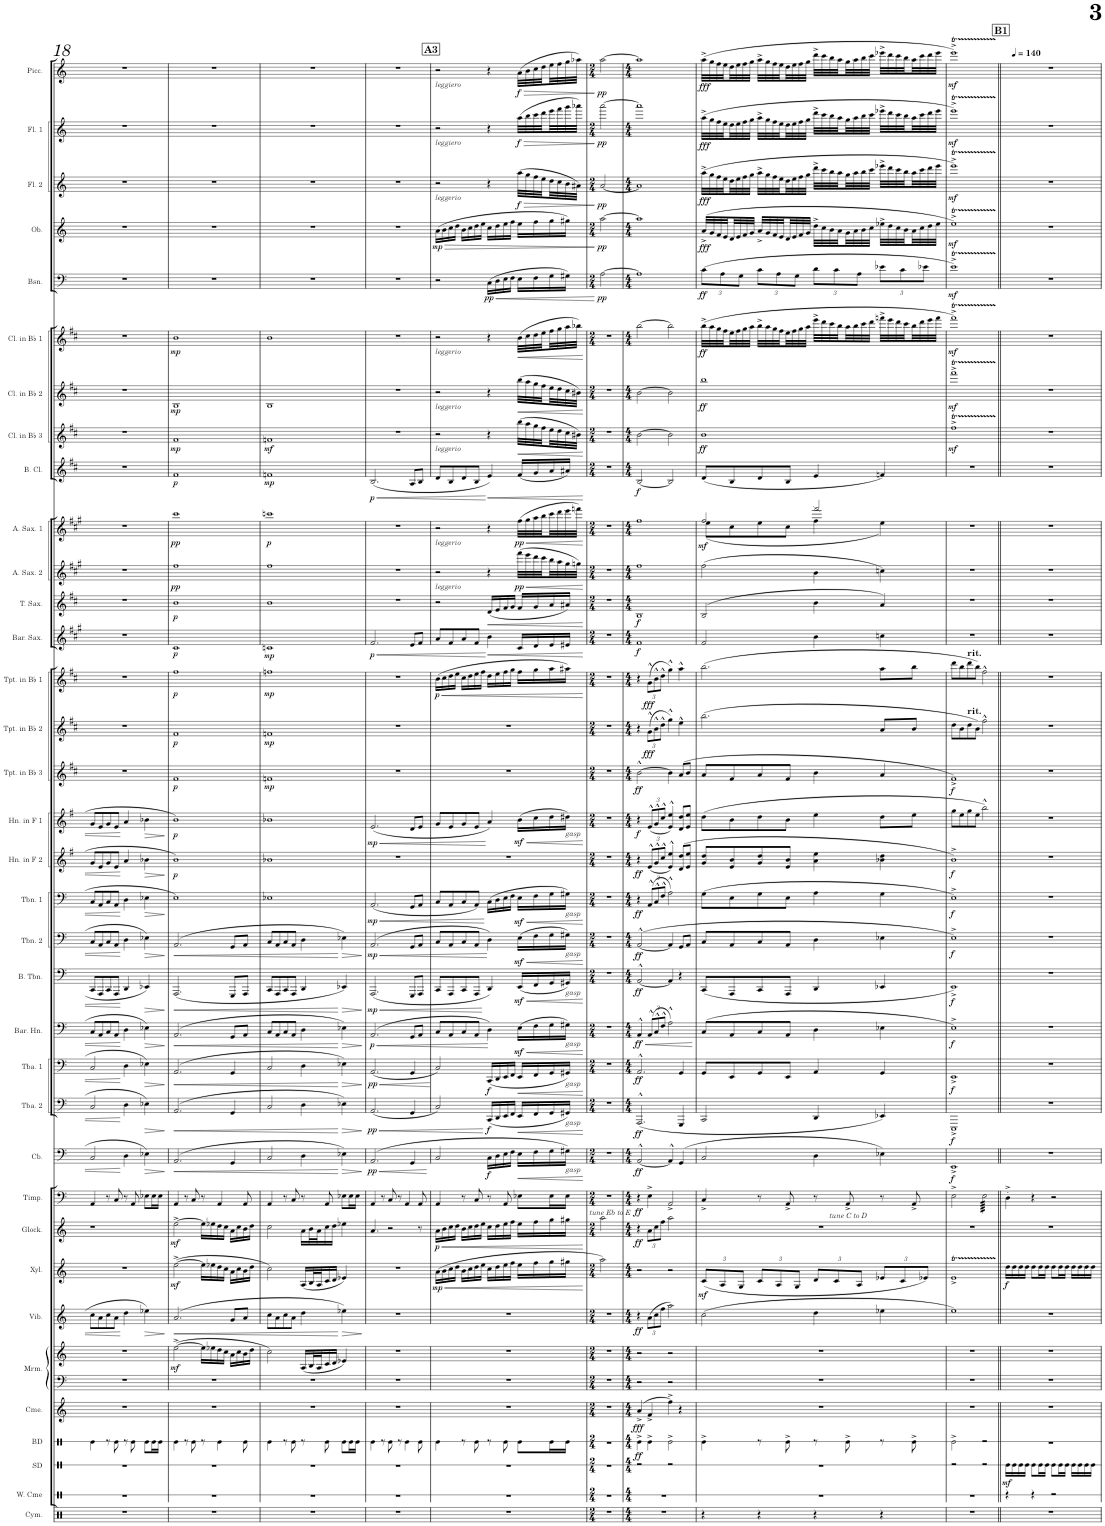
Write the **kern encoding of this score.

**kern	**kern	**kern	**dynam	**kern	**dynam	**kern	**dynam	**kern	**kern	**dynam	**kern	**dynam	**kern	**dynam	**kern	**dynam	**kern	**dynam	**kern	**dynam	**kern	**dynam	**kern	**dynam	**kern	**dynam	**kern	**dynam	**kern	**dynam	**kern	**dynam	**kern	**dynam	**kern	**dynam	**kern	**dynam	**kern	**dynam	**kern	**dynam	**kern	**dynam	**kern	**dynam	**kern	**dynam	**kern	**dynam	**kern	**dynam	**kern	**dynam	**kern	**dynam	**kern	**dynam	**kern	**dynam	**kern	**dynam	**kern	**dynam	**kern	**dynam	**kern	**dynam
*part35	*part34	*part33	*part33	*part32	*part32	*part31	*part31	*part30	*part30	*part30	*part29	*part29	*part28	*part28	*part27	*part27	*part26	*part26	*part25	*part25	*part24	*part24	*part23	*part23	*part22	*part22	*part21	*part21	*part20	*part20	*part19	*part19	*part18	*part18	*part17	*part17	*part16	*part16	*part15	*part15	*part14	*part14	*part13	*part13	*part12	*part12	*part11	*part11	*part10	*part10	*part9	*part9	*part8	*part8	*part7	*part7	*part6	*part6	*part5	*part5	*part4	*part4	*part3	*part3	*part2	*part2	*part1	*part1
*staff36	*staff35	*staff34	*staff34	*staff33	*staff33	*staff32	*staff32	*staff31	*staff30	*staff30/31	*staff29	*staff29	*staff28	*staff28	*staff27	*staff27	*staff26	*staff26	*staff25	*staff25	*staff24	*staff24	*staff23	*staff23	*staff22	*staff22	*staff21	*staff21	*staff20	*staff20	*staff19	*staff19	*staff18	*staff18	*staff17	*staff17	*staff16	*staff16	*staff15	*staff15	*staff14	*staff14	*staff13	*staff13	*staff12	*staff12	*staff11	*staff11	*staff10	*staff10	*staff9	*staff9	*staff8	*staff8	*staff7	*staff7	*staff6	*staff6	*staff5	*staff5	*staff4	*staff4	*staff3	*staff3	*staff2	*staff2	*staff1	*staff1
*I"Cymbals	*I"Wind Chimes	*I"Snare Drum	*	*I"Bass Drum	*	*I"Chimes	*	*I"Marimba	*	*	*I"Vibraphone	*	*I"Xylophone	*	*I"Glockenspiel	*	*I"Timpani	*	*I"Contrabass	*	*I"Tuba 2	*	*I"Tuba 1	*	*I"Baritone Horn	*	*I"Bass Trombone	*	*I"Trombone 2	*	*I"Trombone 1	*	*I"Horn in F 2	*	*I"Horn in F 1	*	*I"Trumpet in Bb 3	*	*I"Trumpet in Bb 2	*	*I"Trumpet in Bb 1	*	*I"Baritone Saxophone	*	*I"Tenor Saxophone	*	*I"Alto Saxophone 2	*	*I"Alto Saxophone 1	*	*I"Bass Clarinet	*	*I"Clarinet in Bb 3	*	*I"Clarinet in Bb 2	*	*I"Clarinet in Bb 1	*	*I"Bassoon	*	*I"Oboe	*	*I"Flute 2	*	*I"Flute 1	*	*I"Piccolo	*
*I'Cym.	*I'W. Cme	*I'SD	*	*I'BD	*	*I'Cme.	*	*I'Mrm.	*	*	*I'Vib.	*	*I'Xyl.	*	*I'Glock.	*	*I'Timp.	*	*I'Cb.	*	*I'Tba. 2	*	*I'Tba. 1	*	*I'Bar. Hn.	*	*I'B. Tbn.	*	*I'Tbn. 2	*	*I'Tbn. 1	*	*I'Hn. in F 2	*	*I'Hn. in F 1	*	*I'Tpt. in Bb 3	*	*I'Tpt. in Bb 2	*	*I'Tpt. in Bb 1	*	*I'Bar. Sax.	*	*I'T. Sax.	*	*I'A. Sax. 2	*	*I'A. Sax. 1	*	*I'B. Cl.	*	*I'Cl. in Bb 3	*	*I'Cl. in Bb 2	*	*I'Cl. in Bb 1	*	*I'Bsn.	*	*I'Ob.	*	*I'Fl. 2	*	*I'Fl. 1	*	*I'Picc.	*
!!LO:PB:g=z
*clefX	*clefX	*clefX	*	*clefX	*	*clefG2	*	*clefF4	*clefG2	*	*clefG2	*	*clefG2	*	*clefG2	*	*clefF4	*	*clefF4	*	*clefF4	*	*clefF4	*	*clefF4	*	*clefF4	*	*clefF4	*	*clefF4	*	*clefG2	*	*clefG2	*	*clefG2	*	*clefG2	*	*clefG2	*	*clefG2	*	*clefG2	*	*clefG2	*	*clefG2	*	*clefG2	*	*clefG2	*	*clefG2	*	*clefG2	*	*clefF4	*	*clefG2	*	*clefG2	*	*clefG2	*	*clefG2	*
*	*	*	*	*	*	*	*	*	*	*	*	*	*Trd-7c-12	*	*Trd-14c-24	*	*	*	*Trd7c12	*	*	*	*	*	*Trd4c7	*	*	*	*	*	*	*	*Trd4c7	*	*Trd4c7	*	*Trd1c2	*	*Trd1c2	*	*Trd1c2	*	*Trd12c21	*	*Trd8c14	*	*Trd5c9	*	*Trd5c9	*	*Trd8c14	*	*Trd1c2	*	*Trd1c2	*	*Trd1c2	*	*	*	*	*	*	*	*	*	*Trd-7c-12	*
*k[]	*k[]	*k[]	*	*k[]	*	*k[]	*	*k[]	*k[]	*	*k[]	*	*k[]	*	*k[]	*	*k[]	*	*k[]	*	*k[]	*	*k[]	*	*k[]	*	*k[]	*	*k[]	*	*k[]	*	*k[f#]	*	*k[f#]	*	*k[f#c#]	*	*k[f#c#]	*	*k[f#c#]	*	*k[f#c#g#]	*	*k[f#c#]	*	*k[f#c#g#]	*	*k[f#c#g#]	*	*k[f#c#]	*	*k[f#c#]	*	*k[f#c#]	*	*k[f#c#]	*	*k[]	*	*k[]	*	*k[]	*	*k[]	*	*k[]	*
*M4/4	*M4/4	*M4/4	*	*M4/4	*	*M4/4	*	*M4/4	*M4/4	*	*M4/4	*	*M4/4	*	*M4/4	*	*M4/4	*	*M4/4	*	*M4/4	*	*M4/4	*	*M4/4	*	*M4/4	*	*M4/4	*	*M4/4	*	*M4/4	*	*M4/4	*	*M4/4	*	*M4/4	*	*M4/4	*	*M4/4	*	*M4/4	*	*M4/4	*	*M4/4	*	*M4/4	*	*M4/4	*	*M4/4	*	*M4/4	*	*M4/4	*	*M4/4	*	*M4/4	*	*M4/4	*	*M4/4	*
=18	=18	=18	=18	=18	=18	=18	=18	=18	=18	=18	=18	=18	=18	=18	=18	=18	=18	=18	=18	=18	=18	=18	=18	=18	=18	=18	=18	=18	=18	=18	=18	=18	=18	=18	=18	=18	=18	=18	=18	=18	=18	=18	=18	=18	=18	=18	=18	=18	=18	=18	=18	=18	=18	=18	=18	=18	=18	=18	=18	=18	=18	=18	=18	=18	=18	=18	=18	=18
1r	1r	1r	.	4Re\	.	1r	.	1r	1r	.	8cc\L	.	1r	.	1r	.	4AA/	.	2C/	.	2C/	.	2C/	.	8C/L	.	8CC/L	.	8C/L	.	8C/L	.	8g/L	.	8g/L	.	1r	.	1r	.	1r	.	1r	.	1r	.	1r	.	1r	.	1r	.	1r	.	1r	.	1r	.	1r	.	1r	.	1r	.	1r	.	1r	.
.	.	.	.	.	.	.	.	.	.	.	8a\	.	.	.	.	.	.	.	.	.	.	.	.	.	8AA/	.	8AAA/	.	8AA/	.	8AA/	.	8e/	.	8e/	.	.	.	.	.	.	.	.	.	.	.	.	.	.	.	.	.	.	.	.	.	.	.	.	.	.	.	.	.	.	.	.	.
.	.	.	.	8r	.	.	.	.	.	.	8cc\	.	.	.	.	.	8r	.	.	.	.	.	.	.	8C/	.	8CC/	.	8C/	.	8C/	.	8g/	.	8g/	.	.	.	.	.	.	.	.	.	.	.	.	.	.	.	.	.	.	.	.	.	.	.	.	.	.	.	.	.	.	.	.	.
.	.	.	.	8Re\	.	.	.	.	.	.	8a\J	.	.	.	.	.	8C/	.	.	.	.	.	.	.	8AA/J	.	8AAA/J	.	8AA/J	.	8AA/J	.	8e/J	.	8e/J	.	.	.	.	.	.	.	.	.	.	.	.	.	.	.	.	.	.	.	.	.	.	.	.	.	.	.	.	.	.	.	.	.
.	.	.	.	8r	.	.	.	.	.	.	4dd\	.	.	.	.	.	8r	.	4D\	.	4D\	.	4D\	.	4D\	.	4DD/	.	4D\	.	4D\	.	4a/	.	4a/	.	.	.	.	.	.	.	.	.	.	.	.	.	.	.	.	.	.	.	.	.	.	.	.	.	.	.	.	.	.	.	.	.
.	.	.	.	8Re\	.	.	.	.	.	.	.	.	.	.	.	.	8AA/	.	.	.	.	.	.	.	.	.	.	.	.	.	.	.	.	.	.	.	.	.	.	.	.	.	.	.	.	.	.	.	.	.	.	.	.	.	.	.	.	.	.	.	.	.	.	.	.	.	.	.
!	!	!	!	!	!	!	!	!	!	!	!	!LO:HP:b	!	!	!	!	!	!	!	!LO:HP:b	!	!LO:HP:b	!	!LO:HP:b	!	!LO:HP:b	!	!LO:HP:b	!	!LO:HP:b	!	!LO:HP:b	!	!LO:HP:b	!	!LO:HP:b	!	!	!	!	!	!	!	!	!	!	!	!	!	!	!	!	!	!	!	!	!	!	!	!	!	!	!	!	!	!	!	!
.	.	.	.	8Re\L	.	.	.	.	.	.	4ee-X\	>	.	.	.	.	8E-X\L	.	4E-X\	>	4E-X\	>	4E-X\	>	4E-X\	>	4EE-X/	>	4E-X\	>	4E-X\	>	4b-X\	>	4b-X\	>	.	.	.	.	.	.	.	.	.	.	.	.	.	.	.	.	.	.	.	.	.	.	.	.	.	.	.	.	.	.	.	.
.	.	.	.	16Re\L	.	.	.	.	.	.	.	.	.	.	.	.	16E-\L	.	.	.	.	.	.	.	.	.	.	.	.	.	.	.	.	.	.	.	.	.	.	.	.	.	.	.	.	.	.	.	.	.	.	.	.	.	.	.	.	.	.	.	.	.	.	.	.	.	.	.
.	.	.	.	16Re\JJ	.	.	.	.	.	.	.	.	.	.	.	.	16E-\JJ	.	.	.	.	.	.	.	.	.	.	.	.	.	.	.	.	.	.	.	.	.	.	.	.	.	.	.	.	.	.	.	.	.	.	.	.	.	.	.	.	.	.	.	.	.	.	.	.	.	.	.
.	.	.	.	.	.	.	.	.	.	.	.	]	.	.	.	.	.	.	.	]	.	]	.	]	.	]	.	]	.	]	.	]	.	]	.	]	.	.	.	.	.	.	.	.	.	.	.	.	.	.	.	.	.	.	.	.	.	.	.	.	.	.	.	.	.	.	.	.
=19	=19	=19	=19	=19	=19	=19	=19	=19	=19	=19	=19	=19	=19	=19	=19	=19	=19	=19	=19	=19	=19	=19	=19	=19	=19	=19	=19	=19	=19	=19	=19	=19	=19	=19	=19	=19	=19	=19	=19	=19	=19	=19	=19	=19	=19	=19	=19	=19	=19	=19	=19	=19	=19	=19	=19	=19	=19	=19	=19	=19	=19	=19	=19	=19	=19	=19	=19	=19
!	!	!	!	!	!	!	!	!	!	!LO:DY:b	!	!LO:HP:b	!	!LO:DY:b	!	!LO:DY:b	!	!	!	!LO:HP:b	!	!LO:HP:b	!	!LO:HP:b	!	!LO:HP:b	!	!LO:HP:b	!	!LO:HP:b	!	!	!	!LO:DY:b	!	!LO:DY:b	!	!LO:DY:b	!	!LO:DY:b	!	!LO:DY:b	!	!LO:DY:b	!	!LO:DY:b	!	!LO:DY:b	!	!LO:DY:b	!	!LO:DY:b	!	!LO:DY:b	!	!LO:DY:b	!	!LO:DY:b	!	!	!	!	!	!	!	!	!	!
1r	1r	1r	.	4Re\	.	1r	.	1r	([2ee^\	mf	(2.a/	<	([2ee^\	mf	[2ee^\	mf	4AA/	.	(2.AA/	<	(2.AA/	<	(2.AA/	<	(2.AA/	<	(2.AAA/	<	(2.AA/	<	1E	.	1b	p	1b	p	1f#	p	1f#	p	1ff#	p	1c#	p	1b	p	1ff#	pp	1ccc#	pp	1f#	p	1f#	mp	1B	mp	1b	mp	1r	.	1r	.	1r	.	1r	.	1r	.
.	.	.	.	8r	.	.	.	.	.	.	.	.	.	.	.	.	8r	.	.	.	.	.	.	.	.	.	.	.	.	.	.	.	.	.	.	.	.	.	.	.	.	.	.	.	.	.	.	.	.	.	.	.	.	.	.	.	.	.	.	.	.	.	.	.	.	.	.	.
.	.	.	.	8Re\	.	.	.	.	.	.	.	.	.	.	.	.	8C/	.	.	.	.	.	.	.	.	.	.	.	.	.	.	.	.	.	.	.	.	.	.	.	.	.	.	.	.	.	.	.	.	.	.	.	.	.	.	.	.	.	.	.	.	.	.	.	.	.	.	.
.	.	.	.	8r	.	.	.	.	16ee\LL]	.	.	.	16ee\LL]	.	16ee\LL]	.	8r	.	.	.	.	.	.	.	.	.	.	.	.	.	.	.	.	.	.	.	.	.	.	.	.	.	.	.	.	.	.	.	.	.	.	.	.	.	.	.	.	.	.	.	.	.	.	.	.	.	.	.
.	.	.	.	.	.	.	.	.	16ee-X\	.	.	.	16ee-X\	.	16ee-X\	.	.	.	.	.	.	.	.	.	.	.	.	.	.	.	.	.	.	.	.	.	.	.	.	.	.	.	.	.	.	.	.	.	.	.	.	.	.	.	.	.	.	.	.	.	.	.	.	.	.	.	.	.
.	.	.	.	4Re\	.	.	.	.	16dd\	.	.	.	16dd\	.	16dd\	.	4AA/	.	.	.	.	.	.	.	.	.	.	.	.	.	.	.	.	.	.	.	.	.	.	.	.	.	.	.	.	.	.	.	.	.	.	.	.	.	.	.	.	.	.	.	.	.	.	.	.	.	.	.
.	.	.	.	.	.	.	.	.	16cc\JJ	.	.	.	16cc\JJ	.	16cc\JJ	.	.	.	.	.	.	.	.	.	.	.	.	.	.	.	.	.	.	.	.	.	.	.	.	.	.	.	.	.	.	.	.	.	.	.	.	.	.	.	.	.	.	.	.	.	.	.	.	.	.	.	.	.
.	.	.	.	.	.	.	.	.	16a\LL	.	8g/L	.	16a\LL	.	16a\LL	.	.	.	4GG/	.	4GG/	.	4GG/	.	8GG/L	.	8GGG/L	.	8GG/L	.	.	.	.	.	.	.	.	.	.	.	.	.	.	.	.	.	.	.	.	.	.	.	.	.	.	.	.	.	.	.	.	.	.	.	.	.	.	.
.	.	.	.	.	.	.	.	.	16cc\	.	.	.	16cc\	.	16cc\	.	.	.	.	.	.	.	.	.	.	.	.	.	.	.	.	.	.	.	.	.	.	.	.	.	.	.	.	.	.	.	.	.	.	.	.	.	.	.	.	.	.	.	.	.	.	.	.	.	.	.	.	.
.	.	.	.	8Re\	.	.	.	.	16b\	.	8a/J	.	16b\	.	16b\	.	8AA/	.	.	.	.	.	.	.	8AA/J	.	8AAA/J	.	8AA/J	.	.	.	.	.	.	.	.	.	.	.	.	.	.	.	.	.	.	.	.	.	.	.	.	.	.	.	.	.	.	.	.	.	.	.	.	.	.	.
.	.	.	.	.	.	.	.	.	16dd\JJ	.	.	.	16dd\JJ	.	16dd\JJ	.	.	.	.	.	.	.	.	.	.	.	.	.	.	.	.	.	.	.	.	.	.	.	.	.	.	.	.	.	.	.	.	.	.	.	.	.	.	.	.	.	.	.	.	.	.	.	.	.	.	.	.	.
=20	=20	=20	=20	=20	=20	=20	=20	=20	=20	=20	=20	=20	=20	=20	=20	=20	=20	=20	=20	=20	=20	=20	=20	=20	=20	=20	=20	=20	=20	=20	=20	=20	=20	=20	=20	=20	=20	=20	=20	=20	=20	=20	=20	=20	=20	=20	=20	=20	=20	=20	=20	=20	=20	=20	=20	=20	=20	=20	=20	=20	=20	=20	=20	=20	=20	=20	=20	=20
!	!	!	!	!	!	!	!	!	!	!	!	!	!	!	!	!	!	!	!	!	!	!	!	!	!	!	!	!	!	!	!	!	!	!	!	!	!	!LO:DY:b	!	!LO:DY:b	!	!LO:DY:b	!	!LO:DY:b	!	!	!	!	!	!LO:DY:b	!	!LO:DY:b	!	!LO:DY:b	!	!	!	!	!	!	!	!	!	!	!	!	!	!
1r	1r	1r	.	4Re\	.	1r	.	1r	2cc\)	.	8cc\L	.	2cc\)	.	2cc\	.	4AA/	.	2C/	.	2C/	.	2C/	.	8C/L	.	8CC/L	.	8C/L	.	1E-X	.	1b-X	.	1b-X	.	1fn	mp	1fn	mp	1ffn	mp	1cn	mp	1b	.	1ff#	.	1cccn	p	1fn	mp	1fn	mf	1B	.	1b	.	1r	.	1r	.	1r	.	1r	.	1r	.
.	.	.	.	.	.	.	.	.	.	.	8a\	.	.	.	.	.	.	.	.	.	.	.	.	.	8AA/	.	8AAA/	.	8AA/	.	.	.	.	.	.	.	.	.	.	.	.	.	.	.	.	.	.	.	.	.	.	.	.	.	.	.	.	.	.	.	.	.	.	.	.	.	.	.
.	.	.	.	8r	.	.	.	.	.	.	8cc\	.	.	.	.	.	8r	.	.	.	.	.	.	.	8C/	.	8CC/	.	8C/	.	.	.	.	.	.	.	.	.	.	.	.	.	.	.	.	.	.	.	.	.	.	.	.	.	.	.	.	.	.	.	.	.	.	.	.	.	.	.
.	.	.	.	8Re\	.	.	.	.	.	.	8a\J	.	.	.	.	.	8C/	.	.	.	.	.	.	.	8AA/J	.	8AAA/J	.	8AA/J	.	.	.	.	.	.	.	.	.	.	.	.	.	.	.	.	.	.	.	.	.	.	.	.	.	.	.	.	.	.	.	.	.	.	.	.	.	.	.
.	.	.	.	8r	.	.	.	.	(16A/LL	.	4dd\	.	(16A/LL	.	16a\LL	.	8r	.	4D\	.	4D\	.	4D\	.	4D\	.	4DD/	.	4D\	.	.	.	.	.	.	.	.	.	.	.	.	.	.	.	.	.	.	.	.	.	.	.	.	.	.	.	.	.	.	.	.	.	.	.	.	.	.	.
.	.	.	.	.	.	.	.	.	32B/L	.	.	.	32B/L	.	32b\L	.	.	.	.	.	.	.	.	.	.	.	.	.	.	.	.	.	.	.	.	.	.	.	.	.	.	.	.	.	.	.	.	.	.	.	.	.	.	.	.	.	.	.	.	.	.	.	.	.	.	.	.	.
.	.	.	.	.	.	.	.	.	32A/J	.	.	.	32A/J	.	32a\J	.	.	.	.	.	.	.	.	.	.	.	.	.	.	.	.	.	.	.	.	.	.	.	.	.	.	.	.	.	.	.	.	.	.	.	.	.	.	.	.	.	.	.	.	.	.	.	.	.	.	.	.	.
.	.	.	.	8Re\	.	.	.	.	16c/	.	.	.	16c/	.	16cc\	.	8AA/	.	.	.	.	.	.	.	.	.	.	.	.	.	.	.	.	.	.	.	.	.	.	.	.	.	.	.	.	.	.	.	.	.	.	.	.	.	.	.	.	.	.	.	.	.	.	.	.	.	.	.
.	.	.	.	.	.	.	.	.	16d/JJ	.	.	.	16d/JJ	.	16dd\JJ	.	.	.	.	.	.	.	.	.	.	.	.	.	.	.	.	.	.	.	.	.	.	.	.	.	.	.	.	.	.	.	.	.	.	.	.	.	.	.	.	.	.	.	.	.	.	.	.	.	.	.	.	.
!	!	!	!	!	!	!	!	!	!	!	!	!LO:HP:n=1:b	!	!	!	!	!	!	!	!LO:HP:n=1:b	!	!LO:HP:n=1:b	!	!LO:HP:n=1:b	!	!LO:HP:n=1:b	!	!LO:HP:n=1:b	!	!LO:HP:n=1:b	!	!	!	!	!	!	!	!	!	!	!	!	!	!	!	!	!	!	!	!	!	!	!	!	!	!	!	!	!	!	!	!	!	!	!	!	!	!
.	.	.	.	8Re\L	.	.	.	.	4e-X/)	.	4ee-X\)	[ >	4e-X/)	.	4ee-X\	.	8E-X\L	.	4E-X\)	[ >	4E-X\)	[ >	4E-X\)	[ >	4E-X\)	[ >	4EE-X/)	[ >	4E-X\)	[ >	.	.	.	.	.	.	.	.	.	.	.	.	.	.	.	.	.	.	.	.	.	.	.	.	.	.	.	.	.	.	.	.	.	.	.	.	.	.
.	.	.	.	16Re\L	.	.	.	.	.	.	.	.	.	.	.	.	16E-\L	.	.	.	.	.	.	.	.	.	.	.	.	.	.	.	.	.	.	.	.	.	.	.	.	.	.	.	.	.	.	.	.	.	.	.	.	.	.	.	.	.	.	.	.	.	.	.	.	.	.	.
.	.	.	.	16Re\JJ	.	.	.	.	.	.	.	.	.	.	.	.	16E-\JJ	.	.	.	.	.	.	.	.	.	.	.	.	.	.	.	.	.	.	.	.	.	.	.	.	.	.	.	.	.	.	.	.	.	.	.	.	.	.	.	.	.	.	.	.	.	.	.	.	.	.	.
.	.	.	.	.	.	.	.	.	.	.	.	]	.	.	.	.	.	.	.	]	.	]	.	]	.	]	.	]	.	]	.	.	.	.	.	.	.	.	.	.	.	.	.	.	.	.	.	.	.	.	.	.	.	.	.	.	.	.	.	.	.	.	.	.	.	.	.	.
=21	=21	=21	=21	=21	=21	=21	=21	=21	=21	=21	=21	=21	=21	=21	=21	=21	=21	=21	=21	=21	=21	=21	=21	=21	=21	=21	=21	=21	=21	=21	=21	=21	=21	=21	=21	=21	=21	=21	=21	=21	=21	=21	=21	=21	=21	=21	=21	=21	=21	=21	=21	=21	=21	=21	=21	=21	=21	=21	=21	=21	=21	=21	=21	=21	=21	=21	=21	=21
!	!	!	!	!	!	!	!	!	!	!	!	!	!	!	!	!	!	!	!	!LO:HP:b	!	!LO:HP:b	!	!LO:HP:b	!	!LO:HP:b	!	!LO:HP:b	!	!LO:HP:b	!	!LO:HP:b	!	!	!	!LO:HP:b	!	!	!	!	!	!	!	!LO:HP:b	!	!	!	!	!	!	!	!LO:HP:b	!	!	!	!	!	!	!	!	!	!	!	!	!	!	!	!
!	!	!	!	!	!	!	!	!	!	!	!	!	!	!	!	!	!	!	!	!LO:DY:n=1:b	!	!LO:DY:n=1:b	!	!LO:DY:n=1:b	!	!LO:DY:n=1:b	!	!LO:DY:n=1:b	!	!LO:DY:n=1:b	!	!LO:DY:n=1:b	!	!	!	!LO:DY:n=1:b	!	!	!	!	!	!	!	!LO:DY:n=1:b	!	!	!	!	!	!	!	!LO:DY:n=1:b	!	!	!	!	!	!	!	!	!	!	!	!	!	!	!	!
1r	1r	1r	.	4Re\	.	1r	.	1r	1r	.	1r	.	1r	.	4.a/	.	4AA/	.	(2.AA/	< pp	(2.AA/	< pp	(2.AA/	< pp	(2.AA/	< p	(2.AAA/	< mp	(2.AA/	< mp	(2.AA/	< mp	1r	.	(2.e/	< mp	1r	.	1r	.	1r	.	2.f#/	< p	1r	.	1r	.	1r	.	(2.B/	< p	1r	.	1r	.	1r	.	1r	.	1r	.	1r	.	1r	.	1r	.
.	.	.	.	8r	.	.	.	.	.	.	.	.	.	.	.	.	8r	.	.	.	.	.	.	.	.	.	.	.	.	.	.	.	.	.	.	.	.	.	.	.	.	.	.	.	.	.	.	.	.	.	.	.	.	.	.	.	.	.	.	.	.	.	.	.	.	.	.	.
.	.	.	.	8Re\	.	.	.	.	.	.	.	.	.	.	2r	.	8C/	.	.	.	.	.	.	.	.	.	.	.	.	.	.	.	.	.	.	.	.	.	.	.	.	.	.	.	.	.	.	.	.	.	.	.	.	.	.	.	.	.	.	.	.	.	.	.	.	.	.	.
.	.	.	.	8r	.	.	.	.	.	.	.	.	.	.	.	.	8r	.	.	.	.	.	.	.	.	.	.	.	.	.	.	.	.	.	.	.	.	.	.	.	.	.	.	.	.	.	.	.	.	.	.	.	.	.	.	.	.	.	.	.	.	.	.	.	.	.	.	.
.	.	.	.	4Re\	.	.	.	.	.	.	.	.	.	.	.	.	4AA/	.	.	.	.	.	.	.	.	.	.	.	.	.	.	.	.	.	.	.	.	.	.	.	.	.	.	.	.	.	.	.	.	.	.	.	.	.	.	.	.	.	.	.	.	.	.	.	.	.	.	.
.	.	.	.	.	.	.	.	.	.	.	.	.	.	.	.	.	.	.	4GG/	.	4GG/	.	4GG/	.	8GG/L	.	8GGG/L	.	8GG/L	.	8GG/L	.	.	.	8d/L	.	.	.	.	.	.	.	8e/L	.	.	.	.	.	.	.	8A/L	.	.	.	.	.	.	.	.	.	.	.	.	.	.	.	.	.
.	.	.	.	8Re\	.	.	.	.	.	.	.	.	.	.	8r	.	8AA/	.	.	.	.	.	.	.	8AA/J	.	8AAA/J	.	8AA/J	.	8AA/J	.	.	.	8e/J	.	.	.	.	.	.	.	8f#/J	.	.	.	.	.	.	.	8B/J	.	.	.	.	.	.	.	.	.	.	.	.	.	.	.	.	.
.	.	.	.	.	.	.	.	.	.	.	.	.	.	.	.	.	.	.	.	[	.	.	.	[	.	.	.	.	.	.	.	.	.	.	.	.	.	.	.	.	.	.	.	.	.	.	.	.	.	.	.	.	.	.	.	.	.	.	.	.	.	.	.	.	.	.	.	.
!!LO:REH:place=s1:a:B:cj:fs=14:t=A3
=22	=22	=22	=22	=22	=22	=22	=22	=22	=22	=22	=22	=22	=22	=22	=22	=22	=22	=22	=22	=22	=22	=22	=22	=22	=22	=22	=22	=22	=22	=22	=22	=22	=22	=22	=22	=22	=22	=22	=22	=22	=22	=22	=22	=22	=22	=22	=22	=22	=22	=22	=22	=22	=22	=22	=22	=22	=22	=22	=22	=22	=22	=22	=22	=22	=22	=22	=22	=22
!	!	!	!	!	!	!	!	!	!	!	!	!	!	!	!	!	!	!	!	!	!	!	!	!	!	!	!	!	!	!	!	!	!	!	!	!	!	!	!	!	!	!	!	!	!	!	!	!	!	!	!	!	!	!	!	!	!	!	!	!	!	!	!	!	!	!	!LO:TX:b:i:t=leggiero	!
!	!	!	!	!	!	!	!	!	!	!	!	!	!	!	!	!	!	!	!	!	!	!	!	!	!	!	!	!	!	!	!	!	!	!	!	!	!	!	!	!	!	!	!	!	!	!	!	!	!	!	!	!	!	!	!	!	!	!	!	!	!	!	!	!	!LO:TX:b:i:t=leggiero	!	!	!
!	!	!	!	!	!	!	!	!	!	!	!	!	!	!	!	!	!	!	!	!	!	!	!	!	!	!	!	!	!	!	!	!	!	!	!	!	!	!	!	!	!	!	!	!	!	!	!	!	!	!	!	!	!	!	!	!	!	!	!	!	!	!	!LO:TX:b:i:t=leggerio	!	!	!	!	!
!	!	!	!	!	!	!	!	!	!	!	!	!	!	!	!	!	!	!	!	!	!	!	!	!	!	!	!	!	!	!	!	!	!	!	!	!	!	!	!	!	!	!	!	!	!	!	!	!	!	!	!	!	!	!	!	!	!LO:TX:b:i:t=leggerio	!	!	!	!	!	!	!	!	!	!	!
!	!	!	!	!	!	!	!	!	!	!	!	!	!	!	!	!	!	!	!	!	!	!	!	!	!	!	!	!	!	!	!	!	!	!	!	!	!	!	!	!	!	!	!	!	!	!	!	!	!	!	!	!	!	!	!LO:TX:b:i:t=leggerio	!	!	!	!	!	!	!	!	!	!	!	!	!
!	!	!	!	!	!	!	!	!	!	!	!	!	!	!	!	!	!	!	!	!	!	!	!	!	!	!	!	!	!	!	!	!	!	!	!	!	!	!	!	!	!	!	!	!	!	!	!	!	!	!	!	!	!LO:TX:b:i:t=leggerio	!	!	!	!	!	!	!	!	!	!	!	!	!	!	!
!	!	!	!	!	!	!	!	!	!	!	!	!	!	!	!	!	!	!	!	!	!	!	!	!	!	!	!	!	!	!	!	!	!	!	!	!	!	!	!	!	!	!	!	!	!	!	!	!	!LO:TX:b:i:t=leggerio	!	!	!	!	!	!	!	!	!	!	!	!	!	!	!	!	!	!	!
!	!	!	!	!	!	!	!	!	!	!	!	!	!	!	!	!	!	!	!	!	!	!	!	!	!	!	!	!	!	!	!	!	!	!	!	!	!	!	!	!	!	!	!	!	!	!	!LO:TX:b:i:t=leggerio	!	!	!	!	!	!	!	!	!	!	!	!	!	!	!	!	!	!	!	!	!
!	!	!	!	!	!	!	!	!	!	!	!	!	!	!LO:HP:b	!	!LO:HP:b	!	!	!	!	!	!	!	!	!	!	!	!	!	!	!	!	!	!	!	!	!	!	!	!	!	!LO:HP:b	!	!	!	!	!	!	!	!	!	!	!	!	!	!	!	!	!	!	!	!LO:HP:b	!	!	!	!	!	!
!	!	!	!	!	!	!	!	!	!	!	!	!	!	!LO:DY:n=1:b	!	!LO:DY:n=1:b	!	!	!	!	!	!	!	!	!	!	!	!	!	!	!	!	!	!	!	!	!	!	!	!	!	!LO:DY:n=1:b	!	!	!	!	!	!	!	!	!	!	!	!	!	!	!	!	!	!	!	!LO:DY:n=1:b	!	!	!	!	!	!
1r	1r	1r	.	4Re\	.	1r	.	1r	1r	.	1r	.	(16a\LL	< mp	16a\LL	< p	4AA/	.	2C/	.	2C/)	.	2C/)	.	8C/L	.	8CC/L	.	8C/L	.	8C/L	.	1r	.	8g/L	.	1r	.	1r	.	(16b\LL	< p	8a/L	.	2r	.	2r	.	2r	.	8d/L	.	2r	.	2r	.	2r	.	2r	.	(16a\LL	> mp	2r	.	2r	.	2r	.
.	.	.	.	.	.	.	.	.	.	.	.	.	16b\	.	16b\	.	.	.	.	.	.	.	.	.	.	.	.	.	.	.	.	.	.	.	.	.	.	.	.	.	16cc#\	.	.	.	.	.	.	.	.	.	.	.	.	.	.	.	.	.	.	.	16b\	.	.	.	.	.	.	.
.	.	.	.	.	.	.	.	.	.	.	.	.	16cc\	.	16cc\	.	.	.	.	.	.	.	.	.	8AA/	.	8AAA/	.	8AA/	.	8AA/	.	.	.	8e/	.	.	.	.	.	16dd\	.	8f#/	.	.	.	.	.	.	.	8B/	.	.	.	.	.	.	.	.	.	16cc\	.	.	.	.	.	.	.
.	.	.	.	.	.	.	.	.	.	.	.	.	16dd\JJ	.	16dd\JJ	.	.	.	.	.	.	.	.	.	.	.	.	.	.	.	.	.	.	.	.	.	.	.	.	.	16ee\JJ	.	.	.	.	.	.	.	.	.	.	.	.	.	.	.	.	.	.	.	16dd\JJ	.	.	.	.	.	.	.
.	.	.	.	8r	.	.	.	.	.	.	.	.	16b\LL	.	16b\LL	.	8r	.	.	.	.	.	.	.	8C/	.	8CC/	.	8C/	.	8C/	.	.	.	8g/	.	.	.	.	.	16cc#\LL	.	8a/	.	.	.	.	.	.	.	8d/	.	.	.	.	.	.	.	.	.	16b\LL	.	.	.	.	.	.	.
.	.	.	.	.	.	.	.	.	.	.	.	.	16cc\	.	16cc\	.	.	.	.	.	.	.	.	.	.	.	.	.	.	.	.	.	.	.	.	.	.	.	.	.	16dd\	.	.	.	.	.	.	.	.	.	.	.	.	.	.	.	.	.	.	.	16cc\	.	.	.	.	.	.	.
.	.	.	.	8Re\	.	.	.	.	.	.	.	.	16dd\	.	16dd\	.	8C/	.	.	.	.	.	.	.	8AA/J	.	8AAA/J	.	8AA/J	.	8AA/J)	.	.	.	8e/J	.	.	.	.	.	16ee\	.	8f#/J	.	.	.	.	.	.	.	8B/J	.	.	.	.	.	.	.	.	.	16dd\	.	.	.	.	.	.	.
.	.	.	.	.	.	.	.	.	.	.	.	.	16ee\JJ	.	16ee\JJ	.	.	.	.	.	.	.	.	.	.	.	.	.	.	.	.	.	.	.	.	.	.	.	.	.	16ff#\JJ	.	.	.	.	.	.	.	.	.	.	.	.	.	.	.	.	.	.	.	16ee\JJ	.	.	.	.	.	.	.
!	!	!	!	!	!	!	!	!	!	!	!	!	!	!	!	!	!	!	!	!LO:DY:b	!	!LO:DY:n=1:b	!	!LO:DY:b	!	!	!	!	!	!	!	!	!	!	!	!	!	!	!	!	!	!	!	!LO:HP:n=1:b	!	!LO:HP:b	!	!	!	!	!	!LO:HP:n=1:b	!	!	!	!	!	!	!	!LO:HP:b	!	!	!	!	!	!	!	!
!	!	!	!	!	!	!	!	!	!	!	!	!	!	!	!	!	!	!	!	!	!	!	!	!	!	!	!	!	!	!	!	!	!	!	!	!	!	!	!	!	!	!	!	!	!	!	!	!	!	!	!	!	!	!	!	!	!	!	!	!LO:DY:n=1:b	!	!	!	!	!	!	!	!
.	.	.	.	8r	.	.	.	.	.	.	.	.	16cc\LL	.	16cc\LL	.	8r	.	16C\LL	f	(16CC/LL	[ f	(16CC/LL	f	4D\)	[	4DD/)	[	4D\)	[	(16C\LL	[	.	.	4a/)	[	.	.	.	.	16dd\LL	.	4b\	[ <	(16d/LL	<	4r	.	4r	.	4e/)	[ <	4r	.	4r	.	4r	.	(16C\LL	< pp	16cc\LL	.	4r	.	4r	.	4r	.
.	.	.	.	.	.	.	.	.	.	.	.	.	16dd\	.	16dd\	.	.	.	16D\	.	16DD/	.	16DD/	.	.	.	.	.	.	.	16D\	.	.	.	.	.	.	.	.	.	16ee\	.	.	.	16e/	.	.	.	.	.	.	.	.	.	.	.	.	.	16D\	.	16dd\	.	.	.	.	.	.	.
.	.	.	.	8Re\	.	.	.	.	.	.	.	.	16ee\	.	16ee\	.	8AA/	.	16E\	.	16EE/	.	16EE/	.	.	.	.	.	.	.	16E\	.	.	.	.	.	.	.	.	.	16ff#\	.	.	.	16f#/	.	.	.	.	.	.	.	.	.	.	.	.	.	16E\	.	16ee\	.	.	.	.	.	.	.
.	.	.	.	.	.	.	.	.	.	.	.	.	16ff\JJ	.	16ff\JJ	.	.	.	16F\JJ	.	16FF/JJ	.	16FF/JJ	.	.	.	.	.	.	.	16F\JJ	.	.	.	.	.	.	.	.	.	16gg\JJ	.	.	.	16g/JJ	.	.	.	.	.	.	.	.	.	.	.	.	.	16F\JJ	.	16ff\JJ	.	.	.	.	.	.	.
!	!	!	!	!	!	!	!	!	!	!	!	!	!	!	!	!	!	!	!	!LO:HP:b	!	!LO:HP:b	!	!LO:HP:b	!	!LO:HP:b	!	!LO:HP:b	!	!LO:HP:b	!	!LO:HP:b	!	!	!	!LO:HP:b	!	!	!	!	!	!	!	!	!	!	!	!LO:HP:b	!	!LO:HP:b	!	!	!	!LO:HP:b	!	!LO:HP:b	!	!LO:HP:b	!	!	!	!	!	!LO:HP:b	!	!LO:HP:b	!	!LO:HP:b
!	!	!	!	!	!	!	!	!	!	!	!	!	!	!	!	!	!	!	!	!	!	!	!	!	!	!LO:DY:n=1:b	!	!LO:DY:n=1:b	!	!LO:DY:n=1:b	!	!LO:DY:n=1:b	!	!	!	!LO:DY:n=1:b	!	!	!	!	!	!	!	!	!	!	!	!LO:DY:n=1:b	!	!LO:DY:n=1:b	!	!	!	!	!	!	!	!	!	!	!	!	!	!LO:DY:n=1:b	!	!LO:DY:n=1:b	!	!LO:DY:n=1:b
.	.	.	.	8Re\L	.	.	.	.	.	.	.	.	16ee\LL	.	16ee\LL	.	8E-X\L	.	16E\LL	<	16EE/LL	<	16EE/LL	<	(16E\LL	< mf	(16EE/LL	< mf	(16E\LL	< mf	16E\LL	< mf	.	.	(16b\LL	< mf	.	.	.	.	16ff#\LL	.	16c#/LL	.	16f#/LL	.	(32fff#\LLL	< pp	(32ff#\LLL	< pp	(16f#/LL	.	(32bb\LLL	<	(32bb\LLL	<	(32b\LLL	<	16E\LL	.	16ee\LL	.	(32aa\LLL	> f	(32aa\LLL	> f	(32a\LLL	> f
.	.	.	.	.	.	.	.	.	.	.	.	.	.	.	.	.	.	.	.	.	.	.	.	.	.	.	.	.	.	.	.	.	.	.	.	.	.	.	.	.	.	.	.	.	.	.	32eee\	.	32gg#\	.	.	.	32aa\	.	32aa\	.	32cc#\	.	.	.	.	.	32gg\	.	32bb\	.	32b\	.
.	.	.	.	.	.	.	.	.	.	.	.	.	16ff\	.	16ff\	.	.	.	16F\	.	16FF/	.	16FF/	.	16F\	.	16FF/	.	16F\	.	16F\	.	.	.	16cc\	.	.	.	.	.	16gg\	.	16d/	.	16g/	.	32ddd\	.	32aa\	.	16g/	.	32gg\	.	32gg\	.	32dd\	.	16F\	.	16ff\	.	32ff\	.	32ccc\	.	32cc\	.
.	.	.	.	.	.	.	.	.	.	.	.	.	.	.	.	.	.	.	.	.	.	.	.	.	.	.	.	.	.	.	.	.	.	.	.	.	.	.	.	.	.	.	.	.	.	.	32ccc#\	.	32bb\	.	.	.	32ff#\	.	32ff#\	.	32ee\	.	.	.	.	.	32ee\	.	32ddd\	.	32dd\	.
.	.	.	.	16Re\L	.	.	.	.	.	.	.	.	16gg\	.	16gg\	.	16E-\L	.	16G\	.	16GG/	.	16GG/	.	16G\	.	16GG/	.	16G\	.	16G\	.	.	.	16dd\	.	.	.	.	.	16aa\	.	16e/	.	16a/	.	32bb\	.	32ccc#\	.	16a/	.	32ee\	.	32ee\	.	32ff#\	.	16G\	.	16gg\	.	32dd\	.	32eee\	.	32ee\	.
.	.	.	.	.	.	.	.	.	.	.	.	.	.	.	.	.	.	.	.	.	.	.	.	.	.	.	.	.	.	.	.	.	.	.	.	.	.	.	.	.	.	.	.	.	.	.	32aa\	.	32ddd\	.	.	.	32dd\	.	32dd\	.	32gg\	.	.	.	.	.	32cc\	.	32fff\	.	32ff\	.
!	!	!	!	!	!	!	!	!	!	!	!	!	!	!	!	!	!	!	!	!	!	!	!	!	!	!	!	!	!	!	!	!	!	!	!LO:TX:b:i:t=gasp	!	!	!	!	!	!	!	!	!	!	!	!	!	!	!	!	!	!	!	!	!	!	!	!	!	!	!	!	!	!	!	!	!
!	!	!	!	!	!	!	!	!	!	!	!	!	!	!	!	!	!	!	!	!	!	!	!	!	!	!	!	!	!	!	!LO:TX:b:i:t=gasp	!	!	!	!	!	!	!	!	!	!	!	!	!	!	!	!	!	!	!	!	!	!	!	!	!	!	!	!	!	!	!	!	!	!	!	!	!
!	!	!	!	!	!	!	!	!	!	!	!	!	!	!	!	!	!	!	!	!	!	!	!	!	!	!	!	!	!LO:TX:b:i:t=gasp	!	!	!	!	!	!	!	!	!	!	!	!	!	!	!	!	!	!	!	!	!	!	!	!	!	!	!	!	!	!	!	!	!	!	!	!	!	!	!
!	!	!	!	!	!	!	!	!	!	!	!	!	!	!	!	!	!	!	!	!	!	!	!	!	!	!	!LO:TX:b:i:t=gasp	!	!	!	!	!	!	!	!	!	!	!	!	!	!	!	!	!	!	!	!	!	!	!	!	!	!	!	!	!	!	!	!	!	!	!	!	!	!	!	!	!
!	!	!	!	!	!	!	!	!	!	!	!	!	!	!	!	!	!	!	!	!	!	!	!	!	!LO:TX:b:i:t=gasp	!	!	!	!	!	!	!	!	!	!	!	!	!	!	!	!	!	!	!	!	!	!	!	!	!	!	!	!	!	!	!	!	!	!	!	!	!	!	!	!	!	!	!
!	!	!	!	!	!	!	!	!	!	!	!	!	!	!	!	!	!	!	!	!	!	!	!LO:TX:b:i:t=gasp	!	!	!	!	!	!	!	!	!	!	!	!	!	!	!	!	!	!	!	!	!	!	!	!	!	!	!	!	!	!	!	!	!	!	!	!	!	!	!	!	!	!	!	!	!
!	!	!	!	!	!	!	!	!	!	!	!	!	!	!	!	!	!	!	!	!	!LO:TX:b:i:t=gasp	!	!	!	!	!	!	!	!	!	!	!	!	!	!	!	!	!	!	!	!	!	!	!	!	!	!	!	!	!	!	!	!	!	!	!	!	!	!	!	!	!	!	!	!	!	!	!
!	!	!	!	!	!	!	!	!	!	!	!	!	!	!	!	!	!	!	!LO:TX:b:i:t=gasp	!	!	!	!	!	!	!	!	!	!	!	!	!	!	!	!	!	!	!	!	!	!	!	!	!	!	!	!	!	!	!	!	!	!	!	!	!	!	!	!	!	!	!	!	!	!	!	!	!
.	.	.	.	16Re\JJ	.	.	.	.	.	.	.	.	16gg#X\JJ	.	16gg#X\JJ	.	16E-\JJ	.	16G#X\JJ)	.	16GG#X/JJ)	.	16GG#X/JJ)	.	16G#X\JJ)	.	16GG#X/JJ)	.	16G#X\JJ)	.	16G#X\JJ)	.	.	.	16dd#X\JJ)	.	.	.	.	.	16aa#X\JJ)	.	16e#X/JJ	.	16a#X/JJ)	.	32gg#\	.	32eee\	.	16a#X/JJ)	.	32cc#\	.	32cc#\	.	32aa\	.	16G#X\JJ)	.	16gg#X\JJ)	.	32b\	.	32ggg\	.	32gg\	.
.	.	.	.	.	.	.	.	.	.	.	.	.	.	.	.	.	.	.	.	.	.	.	.	.	.	.	.	.	.	.	.	.	.	.	.	.	.	.	.	.	.	.	.	.	.	.	32ggn\JJJ)	.	32fffn\JJJ)	.	.	.	32b#X\JJJ)	.	32b#X\JJJ)	.	32bb-X\JJJ)	.	.	.	.	.	32a#X\JJJ)	.	32aaa-X\JJJ)	.	32aa-X\JJJ)	.
.	.	.	.	.	.	.	.	.	.	.	.	.	.	[	.	[	.	.	.	[	.	[	.	[	.	[	.	[	.	[	.	[	.	.	.	[	.	.	.	.	.	[	.	[	.	[	.	[	.	[	.	[	.	[	.	[	.	[	.	[	.	]	.	]	.	]	.	]
=23	=23	=23	=23	=23	=23	=23	=23	=23	=23	=23	=23	=23	=23	=23	=23	=23	=23	=23	=23	=23	=23	=23	=23	=23	=23	=23	=23	=23	=23	=23	=23	=23	=23	=23	=23	=23	=23	=23	=23	=23	=23	=23	=23	=23	=23	=23	=23	=23	=23	=23	=23	=23	=23	=23	=23	=23	=23	=23	=23	=23	=23	=23	=23	=23	=23	=23	=23	=23
*M2/4	*M2/4	*M2/4	*	*M2/4	*	*M2/4	*	*M2/4	*M2/4	*	*M2/4	*	*M2/4	*	*M2/4	*	*M2/4	*	*M2/4	*	*M2/4	*	*M2/4	*	*M2/4	*	*M2/4	*	*M2/4	*	*M2/4	*	*M2/4	*	*M2/4	*	*M2/4	*	*M2/4	*	*M2/4	*	*M2/4	*	*M2/4	*	*M2/4	*	*M2/4	*	*M2/4	*	*M2/4	*	*M2/4	*	*M2/4	*	*M2/4	*	*M2/4	*	*M2/4	*	*M2/4	*	*M2/4	*
!	!	!	!	!	!	!	!	!	!	!	!	!	!	!	!	!	!LO:TX:b:i:t=tune Eb to E	!	!	!	!	!	!	!	!	!	!	!	!	!	!	!	!	!	!	!	!	!	!	!	!	!	!	!	!	!	!	!	!	!	!	!	!	!	!	!	!	!	!	!	!	!	!	!	!	!	!	!
!	!	!	!	!	!	!	!	!	!	!	!	!	!	!	!	!	!	!	!	!	!	!	!	!	!	!	!	!	!	!	!	!	!	!	!	!	!	!	!	!	!	!	!	!	!	!	!	!	!	!	!	!	!	!	!	!	!	!	!	!LO:DY:b	!	!LO:DY:b	!	!LO:DY:b	!	!LO:DY:b	!	!LO:DY:b
2r	2r	2r	.	2r	.	2r	.	2r	2r	.	2r	.	2aa\)	.	2aa\	.	2r	.	2r	.	2r	.	2r	.	2r	.	2r	.	2r	.	2r	.	2r	.	2r	.	2r	.	2r	.	2r	.	2r	.	2r	.	2r	.	2r	.	2r	.	2r	.	2r	.	2r	.	[2A\	pp	[2aa\	pp	[2a/	pp	[2aaa\	pp	[2aa\	pp
=24	=24	=24	=24	=24	=24	=24	=24	=24	=24	=24	=24	=24	=24	=24	=24	=24	=24	=24	=24	=24	=24	=24	=24	=24	=24	=24	=24	=24	=24	=24	=24	=24	=24	=24	=24	=24	=24	=24	=24	=24	=24	=24	=24	=24	=24	=24	=24	=24	=24	=24	=24	=24	=24	=24	=24	=24	=24	=24	=24	=24	=24	=24	=24	=24	=24	=24	=24	=24
*M4/4	*M4/4	*M4/4	*	*M4/4	*	*M4/4	*	*M4/4	*M4/4	*	*M4/4	*	*M4/4	*	*M4/4	*	*M4/4	*	*M4/4	*	*M4/4	*	*M4/4	*	*M4/4	*	*M4/4	*	*M4/4	*	*M4/4	*	*M4/4	*	*M4/4	*	*M4/4	*	*M4/4	*	*M4/4	*	*M4/4	*	*M4/4	*	*M4/4	*	*M4/4	*	*M4/4	*	*M4/4	*	*M4/4	*	*M4/4	*	*M4/4	*	*M4/4	*	*M4/4	*	*M4/4	*	*M4/4	*
!	!	!	!	!	!LO:DY:b	!	!LO:DY:b	!	!	!	!	!LO:DY:b	!	!	!	!LO:DY:b	!	!LO:DY:b	!	!LO:DY:b	!	!LO:DY:b	!	!LO:DY:b	!	!LO:HP:b	!	!	!	!	!	!	!	!	!	!	!	!	!	!	!	!	!	!	!	!	!	!	!	!	!	!	!	!	!	!	!	!	!	!	!	!	!	!	!	!	!	!
!	!	!	!	!	!	!	!	!	!	!	!	!	!	!	!	!	!	!	!	!	!	!	!	!	!	!LO:DY:n=1:b	!	!LO:DY:b	!	!LO:DY:b	!	!LO:DY:b	!	!LO:DY:b	!	!LO:DY:b	!	!LO:DY:b	!	!	!	!	!	!LO:DY:b	!	!LO:DY:b	!	!	!	!	!	!LO:DY:b	!	!	!	!	!	!	!	!	!	!	!	!	!	!	!	!
1r	1r	2r	.	4Re^\	ff	(4a^/	fff	2r	2r	.	4r	ff	2r	.	4r	ff	4r	ff	[2AA^^/	ff	(2.AAA^^/	ff	2.AA^^/	ff	4AA^^/	< ff	[2AA^^/	ff	([2AA^^/	ff	4r	ff	4r	ff	4r	f	[2b^^\	ff	4r	.	4r	.	1f#	f	1B	f	1ff#	.	1ff#	.	[2B/	f	[2b\	.	[2b\	.	[2bb\	.	1A]	.	1aa]	.	1a]	.	1aaa]	.	1aa]	.
*	*	*	*	*	*	*	*	*	*	*	*Xbrackettup	*	*	*	*Xbrackettup	*	*	*	*	*	*	*	*	*	*Xbrackettup	*	*	*	*	*	*Xbrackettup	*	*Xbrackettup	*	*Xbrackettup	*	*	*	*Xbrackettup	*	*Xbrackettup	*	*	*	*	*	*	*	*	*	*	*	*	*	*	*	*	*	*	*	*	*	*	*	*	*	*	*
!	!	!	!	!	!	!	!	!	!	!	!	!	!	!	!	!	!LO:TX:b:i:t=tune C to D	!	!	!	!	!	!	!	!	!	!	!	!	!	!	!	!	!	!	!	!	!	!	!	!	!	!	!	!	!	!	!	!	!	!	!	!	!	!	!	!	!	!	!	!	!	!	!	!	!	!	!
!	!	!	!	!	!	!	!	!	!	!	!	!	!	!	!	!	!	!	!	!	!	!	!	!	!	!	!	!	!	!	!	!	!	!	!	!	!	!	!	!LO:DY:b	!	!LO:DY:b	!	!	!	!	!	!	!	!	!	!	!	!	!	!	!	!	!	!	!	!	!	!	!	!	!	!
.	.	.	.	4Re^\	.	4f^/	.	.	.	.	(12a\L	.	.	.	12a\L	.	4E^\	.	.	.	.	.	.	.	(12AA^^/L	.	.	.	.	.	(12AA^^/L	.	(12e^^/L	.	(12e^^/L	.	.	.	(12g^^\L	fff	(12g^^\L	fff	.	.	.	.	.	.	.	.	.	.	.	.	.	.	.	.	.	.	.	.	.	.	.	.	.	.
.	.	.	.	.	.	.	.	.	.	.	12cc\	.	.	.	12cc\	.	.	.	.	.	.	.	.	.	12C^^/	.	.	.	.	.	12C^^/	.	12g^^/	.	12g^^/	.	.	.	12b^^\	.	12b^^\	.	.	.	.	.	.	.	.	.	.	.	.	.	.	.	.	.	.	.	.	.	.	.	.	.	.	.
.	.	.	.	.	.	.	.	.	.	.	12ff\J	.	.	.	12ff\J	.	.	.	.	.	.	.	.	.	12F^^/J	.	.	.	.	.	12F^^/J	.	12cc^^/J	.	12cc^^/J	.	.	.	12dd^^\J	.	12dd^^\J	.	.	.	.	.	.	.	.	.	.	.	.	.	.	.	.	.	.	.	.	.	.	.	.	.	.	.
.	.	2r	.	2Re^\	.	4ff^\)	.	2r	2r	.	2aa\)	.	2r	.	2aa\	.	2AA^/	.	4AA^^/]	.	.	.	.	.	2A^^\)	.	4AA/]	.	4AA/]	.	2A^^\)	.	4e/^^ 4ee/^^)	.	4e/^^ 4ee/^^)	.	4b\]	.	4gg^^\)	.	4gg^^\)	.	.	.	.	.	.	.	.	.	2B/]	.	2b\]	.	2b\]	.	2bb\]	.	.	.	.	.	.	.	.	.	.	.
.	.	.	.	.	.	4r	.	.	.	.	.	.	.	.	.	.	.	.	(4GG/	.	4GGG/	.	4GG/	.	.	.	4r	.	8GG/L	.	.	.	(8d/ 8dd/L	.	8d/ 8dd/L	.	(8a/L	.	4ee^^\	.	4aa^^\	.	.	.	.	.	.	.	.	.	.	.	.	.	.	.	.	.	.	.	.	.	.	.	.	.	.	.
.	.	.	.	.	.	.	.	.	.	.	.	.	.	.	.	.	.	.	.	.	.	.	.	.	.	.	.	.	8AA/J	.	.	.	8e/ 8ee/J	.	8e/ 8ee/J	.	8b/J	.	.	.	.	.	.	.	.	.	.	.	.	.	.	.	.	.	.	.	.	.	.	.	.	.	.	.	.	.	.	.
.	.	.	.	.	.	.	.	.	.	.	.	.	.	.	.	.	.	.	.	.	.	.	.	.	.	[	.	.	.	.	.	.	.	.	.	.	.	.	.	.	.	.	.	.	.	.	.	.	.	.	.	.	.	.	.	.	.	.	.	.	.	.	.	.	.	.	.	.
=25	=25	=25	=25	=25	=25	=25	=25	=25	=25	=25	=25	=25	=25	=25	=25	=25	=25	=25	=25	=25	=25	=25	=25	=25	=25	=25	=25	=25	=25	=25	=25	=25	=25	=25	=25	=25	=25	=25	=25	=25	=25	=25	=25	=25	=25	=25	=25	=25	=25	=25	=25	=25	=25	=25	=25	=25	=25	=25	=25	=25	=25	=25	=25	=25	=25	=25	=25	=25
*	*	*	*	*	*	*	*	*	*	*	*	*	*Xbrackettup	*	*	*	*	*	*	*	*	*	*	*	*	*	*	*	*	*	*	*	*	*	*	*	*	*	*	*	*	*	*	*	*	*	*	*	*	*	*	*	*	*	*	*	*	*	*Xbrackettup	*	*	*	*	*	*	*	*	*
*	*	*	*	*	*	*	*	*	*	*	*	*	*	*	*	*	*	*	*	*	*	*	*	*	*	*	*	*	*	*	*	*	*	*	*	*	*	*	*	*	*	*	*	*	*	*	*	*	*^	*	*	*	*	*	*	*	*	*	*	*	*	*	*	*	*	*	*	*
!	!	!	!	!	!	!	!	!	!	!	!	!	!	!LO:DY:b	!	!	!	!	!	!	!	!	!	!	!	!	!	!	!	!	!	!	!	!	!	!	!	!	!	!	!	!	!	!	!	!	!	!	!	!	!LO:DY:b	!	!	!	!LO:DY:b	!	!LO:DY:b	!	!LO:DY:b	!	!LO:DY:b	!	!LO:DY:b	!	!LO:DY:b	!	!LO:DY:b	!	!LO:DY:b
4r	1r	1r	.	4Re^\	.	1r	.	1r	1r	.	(2cc\	.	(12c/L	mf	1r	.	4C^/	.	2C/	.	2CC/	.	8GG/L	.	(8C/L	.	(8CC/L	.	8C/L	.	(8G\L	.	8g/ 8dd/L	.	(8dd\L	.	8a/L	.	(2.bb\	.	(2.bb\	.	2f#/	.	(2B/	.	(2ff#\	.	2ff#/	(8ee\L	mf	(8d/L	.	1b	ff	1bb	ff	(32bb^\LLL	ff	(12c\L	ff	(32a^/LLL	fff	(32aa^\LLL	fff	(32aa^\LLL	fff	(32aa^\LLL	fff
.	.	.	.	.	.	.	.	.	.	.	.	.	.	.	.	.	.	.	.	.	.	.	.	.	.	.	.	.	.	.	.	.	.	.	.	.	.	.	.	.	.	.	.	.	.	.	.	.	.	.	.	.	.	.	.	.	.	32aa\	.	.	.	32g/	.	32gg\	.	32gg\	.	32gg\	.
.	.	.	.	.	.	.	.	.	.	.	.	.	.	.	.	.	.	.	.	.	.	.	.	.	.	.	.	.	.	.	.	.	.	.	.	.	.	.	.	.	.	.	.	.	.	.	.	.	.	.	.	.	.	.	.	.	.	32gg\	.	.	.	32f/	.	32ff\	.	32ff\	.	32ff\	.
.	.	.	.	.	.	.	.	.	.	.	.	.	12A/	.	.	.	.	.	.	.	.	.	.	.	.	.	.	.	.	.	.	.	.	.	.	.	.	.	.	.	.	.	.	.	.	.	.	.	.	.	.	.	.	.	.	.	.	.	.	12A\	.	.	.	.	.	.	.	.	.
.	.	.	.	.	.	.	.	.	.	.	.	.	.	.	.	.	.	.	.	.	.	.	.	.	.	.	.	.	.	.	.	.	.	.	.	.	.	.	.	.	.	.	.	.	.	.	.	.	.	.	.	.	.	.	.	.	.	32ff#\	.	.	.	32e/	.	32ee\	.	32ee\	.	32ee\	.
.	.	.	.	.	.	.	.	.	.	.	.	.	.	.	.	.	.	.	.	.	.	.	8EE/	.	8AA/	.	8AAA/	.	8AA/	.	8E\	.	8e/ 8b/	.	8b\	.	8f#/	.	.	.	.	.	.	.	.	.	.	.	.	8cc#\	.	8B/	.	.	.	.	.	32ee\	.	.	.	32d/	.	32dd\	.	32dd\	.	32dd\	.
.	.	.	.	.	.	.	.	.	.	.	.	.	.	.	.	.	.	.	.	.	.	.	.	.	.	.	.	.	.	.	.	.	.	.	.	.	.	.	.	.	.	.	.	.	.	.	.	.	.	.	.	.	.	.	.	.	.	32ff#\	.	.	.	32e/	.	32ee\	.	32ee\	.	32ee\	.
.	.	.	.	.	.	.	.	.	.	.	.	.	12G/J	.	.	.	.	.	.	.	.	.	.	.	.	.	.	.	.	.	.	.	.	.	.	.	.	.	.	.	.	.	.	.	.	.	.	.	.	.	.	.	.	.	.	.	.	.	.	12G\J	.	.	.	.	.	.	.	.	.
.	.	.	.	.	.	.	.	.	.	.	.	.	.	.	.	.	.	.	.	.	.	.	.	.	.	.	.	.	.	.	.	.	.	.	.	.	.	.	.	.	.	.	.	.	.	.	.	.	.	.	.	.	.	.	.	.	.	32gg\	.	.	.	32f/	.	32ff\	.	32ff\	.	32ff\	.
.	.	.	.	.	.	.	.	.	.	.	.	.	.	.	.	.	.	.	.	.	.	.	.	.	.	.	.	.	.	.	.	.	.	.	.	.	.	.	.	.	.	.	.	.	.	.	.	.	.	.	.	.	.	.	.	.	.	32aa\JJJ	.	.	.	32g/JJJ	.	32gg\JJJ	.	32gg\JJJ	.	32gg\JJJ	.
4r	.	.	.	8r	.	.	.	.	.	.	.	.	12c/L	.	.	.	8r	.	.	.	.	.	8GG/	.	8C/	.	8CC/	.	8C/	.	8G\	.	8g/ 8dd/	.	8dd\	.	8a/	.	.	.	.	.	.	.	.	.	.	.	.	8ee\	.	8d/	.	.	.	.	.	32bb^\LLL	.	12c\L	.	32a^/LLL	.	32aa^\LLL	.	32aa^\LLL	.	32aa^\LLL	.
.	.	.	.	.	.	.	.	.	.	.	.	.	.	.	.	.	.	.	.	.	.	.	.	.	.	.	.	.	.	.	.	.	.	.	.	.	.	.	.	.	.	.	.	.	.	.	.	.	.	.	.	.	.	.	.	.	.	32aa\	.	.	.	32g/	.	32gg\	.	32gg\	.	32gg\	.
.	.	.	.	.	.	.	.	.	.	.	.	.	.	.	.	.	.	.	.	.	.	.	.	.	.	.	.	.	.	.	.	.	.	.	.	.	.	.	.	.	.	.	.	.	.	.	.	.	.	.	.	.	.	.	.	.	.	32gg\	.	.	.	32f/	.	32ff\	.	32ff\	.	32ff\	.
.	.	.	.	.	.	.	.	.	.	.	.	.	12A/	.	.	.	.	.	.	.	.	.	.	.	.	.	.	.	.	.	.	.	.	.	.	.	.	.	.	.	.	.	.	.	.	.	.	.	.	.	.	.	.	.	.	.	.	.	.	12A\	.	.	.	.	.	.	.	.	.
.	.	.	.	.	.	.	.	.	.	.	.	.	.	.	.	.	.	.	.	.	.	.	.	.	.	.	.	.	.	.	.	.	.	.	.	.	.	.	.	.	.	.	.	.	.	.	.	.	.	.	.	.	.	.	.	.	.	32ff#\	.	.	.	32e/	.	32ee\	.	32ee\	.	32ee\	.
.	.	.	.	8Re^\	.	.	.	.	.	.	.	.	.	.	.	.	8AA^/	.	.	.	.	.	8EE/J	.	8AA/J	.	8AAA/J	.	8AA/J	.	8E\J	.	8e/ 8b/J	.	8b\J	.	8f#/J	.	.	.	.	.	.	.	.	.	.	.	.	8cc#\J	.	8B/J	.	.	.	.	.	32ee\	.	.	.	32d/	.	32dd\	.	32dd\	.	32dd\	.
.	.	.	.	.	.	.	.	.	.	.	.	.	.	.	.	.	.	.	.	.	.	.	.	.	.	.	.	.	.	.	.	.	.	.	.	.	.	.	.	.	.	.	.	.	.	.	.	.	.	.	.	.	.	.	.	.	.	32ff#\	.	.	.	32e/	.	32ee\	.	32ee\	.	32ee\	.
.	.	.	.	.	.	.	.	.	.	.	.	.	12G/J	.	.	.	.	.	.	.	.	.	.	.	.	.	.	.	.	.	.	.	.	.	.	.	.	.	.	.	.	.	.	.	.	.	.	.	.	.	.	.	.	.	.	.	.	.	.	12G\J	.	.	.	.	.	.	.	.	.
.	.	.	.	.	.	.	.	.	.	.	.	.	.	.	.	.	.	.	.	.	.	.	.	.	.	.	.	.	.	.	.	.	.	.	.	.	.	.	.	.	.	.	.	.	.	.	.	.	.	.	.	.	.	.	.	.	.	32gg\	.	.	.	32f/	.	32ff\	.	32ff\	.	32ff\	.
.	.	.	.	.	.	.	.	.	.	.	.	.	.	.	.	.	.	.	.	.	.	.	.	.	.	.	.	.	.	.	.	.	.	.	.	.	.	.	.	.	.	.	.	.	.	.	.	.	.	.	.	.	.	.	.	.	.	32aa\JJJ	.	.	.	32g/JJJ	.	32gg\JJJ	.	32gg\JJJ	.	32gg\JJJ	.
4r	.	.	.	8r	.	.	.	.	.	.	4dd\	.	12d/L	.	.	.	8r	.	4D\	.	4DD/	.	4AA/	.	4D\	.	4DD/	.	4D\	.	4A\	.	4a\ 4ee\	.	4ee\	.	4b\	.	.	.	.	.	4b\	.	4b\	.	4b\	.	2fff#/	4ff#\	.	4e/	.	.	.	.	.	32eee^\LLL	.	12d\L	.	32dd^\LLL	.	32ddd^\LLL	.	32ddd^\LLL	.	32ddd^\LLL	.
.	.	.	.	.	.	.	.	.	.	.	.	.	.	.	.	.	.	.	.	.	.	.	.	.	.	.	.	.	.	.	.	.	.	.	.	.	.	.	.	.	.	.	.	.	.	.	.	.	.	.	.	.	.	.	.	.	.	32ddd\	.	.	.	32cc\	.	32ccc\	.	32ccc\	.	32ccc\	.
.	.	.	.	.	.	.	.	.	.	.	.	.	.	.	.	.	.	.	.	.	.	.	.	.	.	.	.	.	.	.	.	.	.	.	.	.	.	.	.	.	.	.	.	.	.	.	.	.	.	.	.	.	.	.	.	.	.	32ccc#\	.	.	.	32b\	.	32bb\	.	32bb\	.	32bb\	.
.	.	.	.	.	.	.	.	.	.	.	.	.	12c/	.	.	.	.	.	.	.	.	.	.	.	.	.	.	.	.	.	.	.	.	.	.	.	.	.	.	.	.	.	.	.	.	.	.	.	.	.	.	.	.	.	.	.	.	.	.	12c\	.	.	.	.	.	.	.	.	.
.	.	.	.	.	.	.	.	.	.	.	.	.	.	.	.	.	.	.	.	.	.	.	.	.	.	.	.	.	.	.	.	.	.	.	.	.	.	.	.	.	.	.	.	.	.	.	.	.	.	.	.	.	.	.	.	.	.	32bb\	.	.	.	32a\	.	32aa\	.	32aa\	.	32aa\	.
.	.	.	.	8Re^\	.	.	.	.	.	.	.	.	.	.	.	.	8AA^/	.	.	.	.	.	.	.	.	.	.	.	.	.	.	.	.	.	.	.	.	.	.	.	.	.	.	.	.	.	.	.	.	.	.	.	.	.	.	.	.	32aa\	.	.	.	32g\	.	32gg\	.	32gg\	.	32gg\	.
.	.	.	.	.	.	.	.	.	.	.	.	.	.	.	.	.	.	.	.	.	.	.	.	.	.	.	.	.	.	.	.	.	.	.	.	.	.	.	.	.	.	.	.	.	.	.	.	.	.	.	.	.	.	.	.	.	.	32bb\	.	.	.	32a\	.	32aa\	.	32aa\	.	32aa\	.
.	.	.	.	.	.	.	.	.	.	.	.	.	12A/J	.	.	.	.	.	.	.	.	.	.	.	.	.	.	.	.	.	.	.	.	.	.	.	.	.	.	.	.	.	.	.	.	.	.	.	.	.	.	.	.	.	.	.	.	.	.	12A\J	.	.	.	.	.	.	.	.	.
.	.	.	.	.	.	.	.	.	.	.	.	.	.	.	.	.	.	.	.	.	.	.	.	.	.	.	.	.	.	.	.	.	.	.	.	.	.	.	.	.	.	.	.	.	.	.	.	.	.	.	.	.	.	.	.	.	.	32ccc#\	.	.	.	32b\	.	32bb\	.	32bb\	.	32bb\	.
.	.	.	.	.	.	.	.	.	.	.	.	.	.	.	.	.	.	.	.	.	.	.	.	.	.	.	.	.	.	.	.	.	.	.	.	.	.	.	.	.	.	.	.	.	.	.	.	.	.	.	.	.	.	.	.	.	.	32ddd\JJJ	.	.	.	32cc\JJJ	.	32ccc\JJJ	.	32ccc\JJJ	.	32ccc\JJJ	.
4r	.	.	.	8r	.	.	.	.	.	.	4ee-X\	.	12e-X/L	.	.	.	8r	.	4E-X\)	.	4EE-X/)	.	4GG/	.	4E-X\	.	4EE-X/	.	4E-X\	.	4G\	.	4b-X\ 4dd\	.	8dd\L	.	4a/	.	8a/L	.	8aa\L	.	4ccn\	.	4a/)	.	4ccn\)	.	.	4ee\)	.	4fn/)	.	.	.	.	.	32fffn^\LLL	.	12e-X\L	.	32ee-X^\LLL	.	32eee-X^\LLL	.	32eee-X^\LLL	.	32eee-X^\LLL	.
.	.	.	.	.	.	.	.	.	.	.	.	.	.	.	.	.	.	.	.	.	.	.	.	.	.	.	.	.	.	.	.	.	.	.	.	.	.	.	.	.	.	.	.	.	.	.	.	.	.	.	.	.	.	.	.	.	.	32eee\	.	.	.	32dd\	.	32ddd\	.	32ddd\	.	32ddd\	.
.	.	.	.	.	.	.	.	.	.	.	.	.	.	.	.	.	.	.	.	.	.	.	.	.	.	.	.	.	.	.	.	.	.	.	.	.	.	.	.	.	.	.	.	.	.	.	.	.	.	.	.	.	.	.	.	.	.	32ddd\	.	.	.	32cc\	.	32ccc\	.	32ccc\	.	32ccc\	.
.	.	.	.	.	.	.	.	.	.	.	.	.	12c/	.	.	.	.	.	.	.	.	.	.	.	.	.	.	.	.	.	.	.	.	.	.	.	.	.	.	.	.	.	.	.	.	.	.	.	.	.	.	.	.	.	.	.	.	.	.	12c\	.	.	.	.	.	.	.	.	.
.	.	.	.	.	.	.	.	.	.	.	.	.	.	.	.	.	.	.	.	.	.	.	.	.	.	.	.	.	.	.	.	.	.	.	.	.	.	.	.	.	.	.	.	.	.	.	.	.	.	.	.	.	.	.	.	.	.	32ccc#\	.	.	.	32b\	.	32bb\	.	32bb\	.	32bb\	.
.	.	.	.	8Re^\	.	.	.	.	.	.	.	.	.	.	.	.	8AA^/	.	.	.	.	.	.	.	.	.	.	.	.	.	.	.	.	.	8ee\J	.	.	.	8b/J	.	8bb\J	.	.	.	.	.	.	.	.	.	.	.	.	.	.	.	.	32bb\	.	.	.	32a\	.	32aa\	.	32aa\	.	32aa\	.
.	.	.	.	.	.	.	.	.	.	.	.	.	.	.	.	.	.	.	.	.	.	.	.	.	.	.	.	.	.	.	.	.	.	.	.	.	.	.	.	.	.	.	.	.	.	.	.	.	.	.	.	.	.	.	.	.	.	32ddd\	.	.	.	32cc\	.	32ccc\	.	32ccc\	.	32ccc\	.
.	.	.	.	.	.	.	.	.	.	.	.	.	12e-X/J)	.	.	.	.	.	.	.	.	.	.	.	.	.	.	.	.	.	.	.	.	.	.	.	.	.	.	.	.	.	.	.	.	.	.	.	.	.	.	.	.	.	.	.	.	.	.	12e-X\J	.	.	.	.	.	.	.	.	.
.	.	.	.	.	.	.	.	.	.	.	.	.	.	.	.	.	.	.	.	.	.	.	.	.	.	.	.	.	.	.	.	.	.	.	.	.	.	.	.	.	.	.	.	.	.	.	.	.	.	.	.	.	.	.	.	.	.	32eee\	.	.	.	32dd\	.	32ddd\	.	32ddd\	.	32ddd\	.
.	.	.	.	.	.	.	.	.	.	.	.	.	.	.	.	.	.	.	.	.	.	.	.	.	.	.	.	.	.	.	.	.	.	.	.	.	.	.	.	.	.	.	.	.	.	.	.	.	.	.	.	.	.	.	.	.	.	32fff\JJJ	.	.	.	32ee-\JJJ	.	32eee-\JJJ	.	32eee-\JJJ	.	32eee-\JJJ	.
*	*	*	*	*	*	*	*	*	*	*	*	*	*	*	*	*	*	*	*	*	*	*	*	*	*	*	*	*	*	*	*	*	*	*	*	*	*	*	*	*	*	*	*	*	*	*	*	*	*v	*v	*	*	*	*	*	*	*	*	*	*	*	*	*	*	*	*	*	*	*
=26	=26	=26	=26	=26	=26	=26	=26	=26	=26	=26	=26	=26	=26	=26	=26	=26	=26	=26	=26	=26	=26	=26	=26	=26	=26	=26	=26	=26	=26	=26	=26	=26	=26	=26	=26	=26	=26	=26	=26	=26	=26	=26	=26	=26	=26	=26	=26	=26	=26	=26	=26	=26	=26	=26	=26	=26	=26	=26	=26	=26	=26	=26	=26	=26	=26	=26	=26	=26
!	!	!	!	!	!	!	!	!	!	!	!	!	!	!	!	!	!	!	!	!LO:DY:b	!	!LO:DY:b	!	!LO:DY:b	!	!LO:DY:b	!	!LO:DY:b	!	!LO:DY:b	!	!LO:DY:b	!	!LO:DY:b	!	!	!	!LO:DY:b	!	!	!	!	!	!	!	!	!	!	!	!	!	!	!	!LO:DY:b	!	!LO:DY:b	!	!LO:DY:b	!	!LO:DY:b	!	!LO:DY:b	!	!LO:DY:b	!	!LO:DY:b	!	!LO:DY:b
1r	1r	2r	.	2Re^\	.	1r	.	1r	1r	.	1ee)	.	1et^	.	1r	.	2E^\	.	1EE^	f	1EEE^	f	1EE^	f	1E^)	f	1EE^)	f	1E^)	f	1E^)	f	1b^)	f	8gg\L	.	1f#^)	f	8dd\L	.	8ddd\L	.	1r	.	1r	.	1r	.	1r	.	1r	.	1ff#t^	mf	1fff#t^	mf	1fff#t^)	mf	1et^)	mf	1eet^)	mf	1eeet^)	mf	1eeet^)	mf	1eeet^)	mf
.	.	.	.	.	.	.	.	.	.	.	.	.	.	.	.	.	.	.	.	.	.	.	.	.	.	.	.	.	.	.	.	.	.	.	8ee\	.	.	.	8b\	.	8bb\	.	.	.	.	.	.	.	.	.	.	.	.	.	.	.	.	.	.	.	.	.	.	.	.	.	.	.
!	!	!	!	!	!	!	!	!	!	!	!	!	!	!	!	!	!	!	!	!	!	!	!	!	!	!	!	!	!	!	!	!	!	!	!	!	!	!	!	!	!LO:TX:a:t=rit.	!	!	!	!	!	!	!	!	!	!	!	!	!	!	!	!	!	!	!	!	!	!	!	!	!	!	!
!	!	!	!	!	!	!	!	!	!	!	!	!	!	!	!	!	!	!	!	!	!	!	!	!	!	!	!	!	!	!	!	!	!	!	!	!	!	!	!LO:TX:a:t=rit.	!	!	!	!	!	!	!	!	!	!	!	!	!	!	!	!	!	!	!	!	!	!	!	!	!	!	!	!	!
.	.	.	.	.	.	.	.	.	.	.	.	.	.	.	.	.	.	.	.	.	.	.	.	.	.	.	.	.	.	.	.	.	.	.	8gg\	.	.	.	8dd\	.	8ddd\	.	.	.	.	.	.	.	.	.	.	.	.	.	.	.	.	.	.	.	.	.	.	.	.	.	.	.
.	.	.	.	.	.	.	.	.	.	.	.	.	.	.	.	.	.	.	.	.	.	.	.	.	.	.	.	.	.	.	.	.	.	.	8ee\J	.	.	.	8b\J)	.	8bb\J)	.	.	.	.	.	.	.	.	.	.	.	.	.	.	.	.	.	.	.	.	.	.	.	.	.	.	.
*	*	*	*	*	*	*	*	*	*	*	*	*	*	*	*	*	*tremolo	*	*	*	*	*	*	*	*	*	*	*	*	*	*	*	*	*	*	*	*	*	*	*	*	*	*	*	*	*	*	*	*	*	*	*	*	*	*	*	*	*	*	*	*	*	*	*	*	*	*	*
.	.	2r	.	2r	.	.	.	.	.	.	.	.	.	.	.	.	64E\LLLL	.	.	.	.	.	.	.	.	.	.	.	.	.	.	.	.	.	2bb^^\)	.	.	.	2ff#^^\	.	2ff#^^\	.	.	.	.	.	.	.	.	.	.	.	.	.	.	.	.	.	.	.	.	.	.	.	.	.	.	.
.	.	.	.	.	.	.	.	.	.	.	.	.	.	.	.	.	64E\	.	.	.	.	.	.	.	.	.	.	.	.	.	.	.	.	.	.	.	.	.	.	.	.	.	.	.	.	.	.	.	.	.	.	.	.	.	.	.	.	.	.	.	.	.	.	.	.	.	.	.
.	.	.	.	.	.	.	.	.	.	.	.	.	.	.	.	.	64E\	.	.	.	.	.	.	.	.	.	.	.	.	.	.	.	.	.	.	.	.	.	.	.	.	.	.	.	.	.	.	.	.	.	.	.	.	.	.	.	.	.	.	.	.	.	.	.	.	.	.	.
.	.	.	.	.	.	.	.	.	.	.	.	.	.	.	.	.	64E\	.	.	.	.	.	.	.	.	.	.	.	.	.	.	.	.	.	.	.	.	.	.	.	.	.	.	.	.	.	.	.	.	.	.	.	.	.	.	.	.	.	.	.	.	.	.	.	.	.	.	.
.	.	.	.	.	.	.	.	.	.	.	.	.	.	.	.	.	64E\	.	.	.	.	.	.	.	.	.	.	.	.	.	.	.	.	.	.	.	.	.	.	.	.	.	.	.	.	.	.	.	.	.	.	.	.	.	.	.	.	.	.	.	.	.	.	.	.	.	.	.
.	.	.	.	.	.	.	.	.	.	.	.	.	.	.	.	.	64E\	.	.	.	.	.	.	.	.	.	.	.	.	.	.	.	.	.	.	.	.	.	.	.	.	.	.	.	.	.	.	.	.	.	.	.	.	.	.	.	.	.	.	.	.	.	.	.	.	.	.	.
.	.	.	.	.	.	.	.	.	.	.	.	.	.	.	.	.	64E\	.	.	.	.	.	.	.	.	.	.	.	.	.	.	.	.	.	.	.	.	.	.	.	.	.	.	.	.	.	.	.	.	.	.	.	.	.	.	.	.	.	.	.	.	.	.	.	.	.	.	.
.	.	.	.	.	.	.	.	.	.	.	.	.	.	.	.	.	64E\	.	.	.	.	.	.	.	.	.	.	.	.	.	.	.	.	.	.	.	.	.	.	.	.	.	.	.	.	.	.	.	.	.	.	.	.	.	.	.	.	.	.	.	.	.	.	.	.	.	.	.
.	.	.	.	.	.	.	.	.	.	.	.	.	.	.	.	.	64E\	.	.	.	.	.	.	.	.	.	.	.	.	.	.	.	.	.	.	.	.	.	.	.	.	.	.	.	.	.	.	.	.	.	.	.	.	.	.	.	.	.	.	.	.	.	.	.	.	.	.	.
.	.	.	.	.	.	.	.	.	.	.	.	.	.	.	.	.	64E\	.	.	.	.	.	.	.	.	.	.	.	.	.	.	.	.	.	.	.	.	.	.	.	.	.	.	.	.	.	.	.	.	.	.	.	.	.	.	.	.	.	.	.	.	.	.	.	.	.	.	.
.	.	.	.	.	.	.	.	.	.	.	.	.	.	.	.	.	64E\	.	.	.	.	.	.	.	.	.	.	.	.	.	.	.	.	.	.	.	.	.	.	.	.	.	.	.	.	.	.	.	.	.	.	.	.	.	.	.	.	.	.	.	.	.	.	.	.	.	.	.
.	.	.	.	.	.	.	.	.	.	.	.	.	.	.	.	.	64E\	.	.	.	.	.	.	.	.	.	.	.	.	.	.	.	.	.	.	.	.	.	.	.	.	.	.	.	.	.	.	.	.	.	.	.	.	.	.	.	.	.	.	.	.	.	.	.	.	.	.	.
.	.	.	.	.	.	.	.	.	.	.	.	.	.	.	.	.	64E\	.	.	.	.	.	.	.	.	.	.	.	.	.	.	.	.	.	.	.	.	.	.	.	.	.	.	.	.	.	.	.	.	.	.	.	.	.	.	.	.	.	.	.	.	.	.	.	.	.	.	.
.	.	.	.	.	.	.	.	.	.	.	.	.	.	.	.	.	64E\	.	.	.	.	.	.	.	.	.	.	.	.	.	.	.	.	.	.	.	.	.	.	.	.	.	.	.	.	.	.	.	.	.	.	.	.	.	.	.	.	.	.	.	.	.	.	.	.	.	.	.
.	.	.	.	.	.	.	.	.	.	.	.	.	.	.	.	.	64E\	.	.	.	.	.	.	.	.	.	.	.	.	.	.	.	.	.	.	.	.	.	.	.	.	.	.	.	.	.	.	.	.	.	.	.	.	.	.	.	.	.	.	.	.	.	.	.	.	.	.	.
.	.	.	.	.	.	.	.	.	.	.	.	.	.	.	.	.	64E\	.	.	.	.	.	.	.	.	.	.	.	.	.	.	.	.	.	.	.	.	.	.	.	.	.	.	.	.	.	.	.	.	.	.	.	.	.	.	.	.	.	.	.	.	.	.	.	.	.	.	.
.	.	.	.	.	.	.	.	.	.	.	.	.	.	.	.	.	64E\	.	.	.	.	.	.	.	.	.	.	.	.	.	.	.	.	.	.	.	.	.	.	.	.	.	.	.	.	.	.	.	.	.	.	.	.	.	.	.	.	.	.	.	.	.	.	.	.	.	.	.
.	.	.	.	.	.	.	.	.	.	.	.	.	.	.	.	.	64E\	.	.	.	.	.	.	.	.	.	.	.	.	.	.	.	.	.	.	.	.	.	.	.	.	.	.	.	.	.	.	.	.	.	.	.	.	.	.	.	.	.	.	.	.	.	.	.	.	.	.	.
.	.	.	.	.	.	.	.	.	.	.	.	.	.	.	.	.	64E\	.	.	.	.	.	.	.	.	.	.	.	.	.	.	.	.	.	.	.	.	.	.	.	.	.	.	.	.	.	.	.	.	.	.	.	.	.	.	.	.	.	.	.	.	.	.	.	.	.	.	.
.	.	.	.	.	.	.	.	.	.	.	.	.	.	.	.	.	64E\	.	.	.	.	.	.	.	.	.	.	.	.	.	.	.	.	.	.	.	.	.	.	.	.	.	.	.	.	.	.	.	.	.	.	.	.	.	.	.	.	.	.	.	.	.	.	.	.	.	.	.
.	.	.	.	.	.	.	.	.	.	.	.	.	.	.	.	.	64E\	.	.	.	.	.	.	.	.	.	.	.	.	.	.	.	.	.	.	.	.	.	.	.	.	.	.	.	.	.	.	.	.	.	.	.	.	.	.	.	.	.	.	.	.	.	.	.	.	.	.	.
.	.	.	.	.	.	.	.	.	.	.	.	.	.	.	.	.	64E\	.	.	.	.	.	.	.	.	.	.	.	.	.	.	.	.	.	.	.	.	.	.	.	.	.	.	.	.	.	.	.	.	.	.	.	.	.	.	.	.	.	.	.	.	.	.	.	.	.	.	.
.	.	.	.	.	.	.	.	.	.	.	.	.	.	.	.	.	64E\	.	.	.	.	.	.	.	.	.	.	.	.	.	.	.	.	.	.	.	.	.	.	.	.	.	.	.	.	.	.	.	.	.	.	.	.	.	.	.	.	.	.	.	.	.	.	.	.	.	.	.
.	.	.	.	.	.	.	.	.	.	.	.	.	.	.	.	.	64E\	.	.	.	.	.	.	.	.	.	.	.	.	.	.	.	.	.	.	.	.	.	.	.	.	.	.	.	.	.	.	.	.	.	.	.	.	.	.	.	.	.	.	.	.	.	.	.	.	.	.	.
.	.	.	.	.	.	.	.	.	.	.	.	.	.	.	.	.	64E\	.	.	.	.	.	.	.	.	.	.	.	.	.	.	.	.	.	.	.	.	.	.	.	.	.	.	.	.	.	.	.	.	.	.	.	.	.	.	.	.	.	.	.	.	.	.	.	.	.	.	.
.	.	.	.	.	.	.	.	.	.	.	.	.	.	.	.	.	64E\	.	.	.	.	.	.	.	.	.	.	.	.	.	.	.	.	.	.	.	.	.	.	.	.	.	.	.	.	.	.	.	.	.	.	.	.	.	.	.	.	.	.	.	.	.	.	.	.	.	.	.
.	.	.	.	.	.	.	.	.	.	.	.	.	.	.	.	.	64E\	.	.	.	.	.	.	.	.	.	.	.	.	.	.	.	.	.	.	.	.	.	.	.	.	.	.	.	.	.	.	.	.	.	.	.	.	.	.	.	.	.	.	.	.	.	.	.	.	.	.	.
.	.	.	.	.	.	.	.	.	.	.	.	.	.	.	.	.	64E\	.	.	.	.	.	.	.	.	.	.	.	.	.	.	.	.	.	.	.	.	.	.	.	.	.	.	.	.	.	.	.	.	.	.	.	.	.	.	.	.	.	.	.	.	.	.	.	.	.	.	.
.	.	.	.	.	.	.	.	.	.	.	.	.	.	.	.	.	64E\	.	.	.	.	.	.	.	.	.	.	.	.	.	.	.	.	.	.	.	.	.	.	.	.	.	.	.	.	.	.	.	.	.	.	.	.	.	.	.	.	.	.	.	.	.	.	.	.	.	.	.
.	.	.	.	.	.	.	.	.	.	.	.	.	.	.	.	.	64E\	.	.	.	.	.	.	.	.	.	.	.	.	.	.	.	.	.	.	.	.	.	.	.	.	.	.	.	.	.	.	.	.	.	.	.	.	.	.	.	.	.	.	.	.	.	.	.	.	.	.	.
.	.	.	.	.	.	.	.	.	.	.	.	.	.	.	.	.	64E\	.	.	.	.	.	.	.	.	.	.	.	.	.	.	.	.	.	.	.	.	.	.	.	.	.	.	.	.	.	.	.	.	.	.	.	.	.	.	.	.	.	.	.	.	.	.	.	.	.	.	.
.	.	.	.	.	.	.	.	.	.	.	.	.	.	.	.	.	64E\JJJJ	.	.	.	.	.	.	.	.	.	.	.	.	.	.	.	.	.	.	.	.	.	.	.	.	.	.	.	.	.	.	.	.	.	.	.	.	.	.	.	.	.	.	.	.	.	.	.	.	.	.	.
*	*	*	*	*	*	*	*	*	*	*	*	*	*	*	*	*	*Xtremolo	*	*	*	*	*	*	*	*	*	*	*	*	*	*	*	*	*	*	*	*	*	*	*	*	*	*	*	*	*	*	*	*	*	*	*	*	*	*	*	*	*	*	*	*	*	*	*	*	*	*	*
=27||	=27||	=27||	=27||	=27||	=27||	=27||	=27||	=27||	=27||	=27||	=27||	=27||	=27||	=27||	=27||	=27||	=27||	=27||	=27||	=27||	=27||	=27||	=27||	=27||	=27||	=27||	=27||	=27||	=27||	=27||	=27||	=27||	=27||	=27||	=27||	=27||	=27||	=27||	=27||	=27||	=27||	=27||	=27||	=27||	=27||	=27||	=27||	=27||	=27||	=27||	=27||	=27||	=27||	=27||	=27||	=27||	=27||	=27||	=27||	=27||	=27||	=27||	=27||	=27||	=27||	=27||	=27||	=27||
!!LO:REH:place=s1:a:B:cj:fs=14:t=B1
*	*	*	*	*	*	*	*	*	*	*	*	*	*	*	*	*	*	*	*	*	*	*	*	*	*	*	*	*	*	*	*	*	*	*	*	*	*	*	*	*	*	*	*	*	*	*	*	*	*	*	*	*	*	*	*	*	*	*	*	*	*	*	*	*	*	*	*MM140	*
!	!	!	!LO:DY:b	!	!	!	!	!	!	!	!	!	!	!LO:DY:b	!	!	!	!	!	!	!	!	!	!	!	!	!	!	!	!	!	!	!	!	!	!	!	!	!	!	!	!	!	!	!	!	!	!	!	!	!	!	!	!	!	!	!	!	!	!	!	!	!	!	!	!	!	!
1r	4r	16Re\LL	mf	1r	.	1r	.	1r	1r	.	1r	.	16dd\LL	f	1r	.	4D'^\	.	1r	.	1r	.	1r	.	1r	.	1r	.	1r	.	1r	.	1r	.	1r	.	1r	.	1r	.	1r	.	1r	.	1r	.	1r	.	1r	.	1r	.	1r	.	1r	.	1r	.	1r	.	1r	.	1r	.	1r	.	1r	.
.	.	16Re\	.	.	.	.	.	.	.	.	.	.	16dd\	.	.	.	.	.	.	.	.	.	.	.	.	.	.	.	.	.	.	.	.	.	.	.	.	.	.	.	.	.	.	.	.	.	.	.	.	.	.	.	.	.	.	.	.	.	.	.	.	.	.	.	.	.	.	.
.	.	16Re\	.	.	.	.	.	.	.	.	.	.	16dd\	.	.	.	.	.	.	.	.	.	.	.	.	.	.	.	.	.	.	.	.	.	.	.	.	.	.	.	.	.	.	.	.	.	.	.	.	.	.	.	.	.	.	.	.	.	.	.	.	.	.	.	.	.	.	.
.	.	16Re\JJ	.	.	.	.	.	.	.	.	.	.	16dd\JJ	.	.	.	.	.	.	.	.	.	.	.	.	.	.	.	.	.	.	.	.	.	.	.	.	.	.	.	.	.	.	.	.	.	.	.	.	.	.	.	.	.	.	.	.	.	.	.	.	.	.	.	.	.	.	.
.	4r	8Re\L	.	.	.	.	.	.	.	.	.	.	8dd\L	.	.	.	4r	.	.	.	.	.	.	.	.	.	.	.	.	.	.	.	.	.	.	.	.	.	.	.	.	.	.	.	.	.	.	.	.	.	.	.	.	.	.	.	.	.	.	.	.	.	.	.	.	.	.	.
.	.	16Re\L	.	.	.	.	.	.	.	.	.	.	16dd\L	.	.	.	.	.	.	.	.	.	.	.	.	.	.	.	.	.	.	.	.	.	.	.	.	.	.	.	.	.	.	.	.	.	.	.	.	.	.	.	.	.	.	.	.	.	.	.	.	.	.	.	.	.	.	.
.	.	16Re\JJ	.	.	.	.	.	.	.	.	.	.	16dd\JJ	.	.	.	.	.	.	.	.	.	.	.	.	.	.	.	.	.	.	.	.	.	.	.	.	.	.	.	.	.	.	.	.	.	.	.	.	.	.	.	.	.	.	.	.	.	.	.	.	.	.	.	.	.	.	.
.	2r	8Re\L	.	.	.	.	.	.	.	.	.	.	8dd\L	.	.	.	2r	.	.	.	.	.	.	.	.	.	.	.	.	.	.	.	.	.	.	.	.	.	.	.	.	.	.	.	.	.	.	.	.	.	.	.	.	.	.	.	.	.	.	.	.	.	.	.	.	.	.	.
.	.	16Re\L	.	.	.	.	.	.	.	.	.	.	16dd\L	.	.	.	.	.	.	.	.	.	.	.	.	.	.	.	.	.	.	.	.	.	.	.	.	.	.	.	.	.	.	.	.	.	.	.	.	.	.	.	.	.	.	.	.	.	.	.	.	.	.	.	.	.	.	.
.	.	16Re\JJ	.	.	.	.	.	.	.	.	.	.	16dd\JJ	.	.	.	.	.	.	.	.	.	.	.	.	.	.	.	.	.	.	.	.	.	.	.	.	.	.	.	.	.	.	.	.	.	.	.	.	.	.	.	.	.	.	.	.	.	.	.	.	.	.	.	.	.	.	.
.	.	16Re\LL	.	.	.	.	.	.	.	.	.	.	16dd\LL	.	.	.	.	.	.	.	.	.	.	.	.	.	.	.	.	.	.	.	.	.	.	.	.	.	.	.	.	.	.	.	.	.	.	.	.	.	.	.	.	.	.	.	.	.	.	.	.	.	.	.	.	.	.	.
.	.	16Re\	.	.	.	.	.	.	.	.	.	.	16dd\	.	.	.	.	.	.	.	.	.	.	.	.	.	.	.	.	.	.	.	.	.	.	.	.	.	.	.	.	.	.	.	.	.	.	.	.	.	.	.	.	.	.	.	.	.	.	.	.	.	.	.	.	.	.	.
.	.	16Re\	.	.	.	.	.	.	.	.	.	.	16dd\	.	.	.	.	.	.	.	.	.	.	.	.	.	.	.	.	.	.	.	.	.	.	.	.	.	.	.	.	.	.	.	.	.	.	.	.	.	.	.	.	.	.	.	.	.	.	.	.	.	.	.	.	.	.	.
.	.	16Re\JJ	.	.	.	.	.	.	.	.	.	.	16dd\JJ	.	.	.	.	.	.	.	.	.	.	.	.	.	.	.	.	.	.	.	.	.	.	.	.	.	.	.	.	.	.	.	.	.	.	.	.	.	.	.	.	.	.	.	.	.	.	.	.	.	.	.	.	.	.	.
=	=	=	=	=	=	=	=	=	=	=	=	=	=	=	=	=	=	=	=	=	=	=	=	=	=	=	=	=	=	=	=	=	=	=	=	=	=	=	=	=	=	=	=	=	=	=	=	=	=	=	=	=	=	=	=	=	=	=	=	=	=	=	=	=	=	=	=	=
*-	*-	*-	*-	*-	*-	*-	*-	*-	*-	*-	*-	*-	*-	*-	*-	*-	*-	*-	*-	*-	*-	*-	*-	*-	*-	*-	*-	*-	*-	*-	*-	*-	*-	*-	*-	*-	*-	*-	*-	*-	*-	*-	*-	*-	*-	*-	*-	*-	*-	*-	*-	*-	*-	*-	*-	*-	*-	*-	*-	*-	*-	*-	*-	*-	*-	*-	*-	*-
